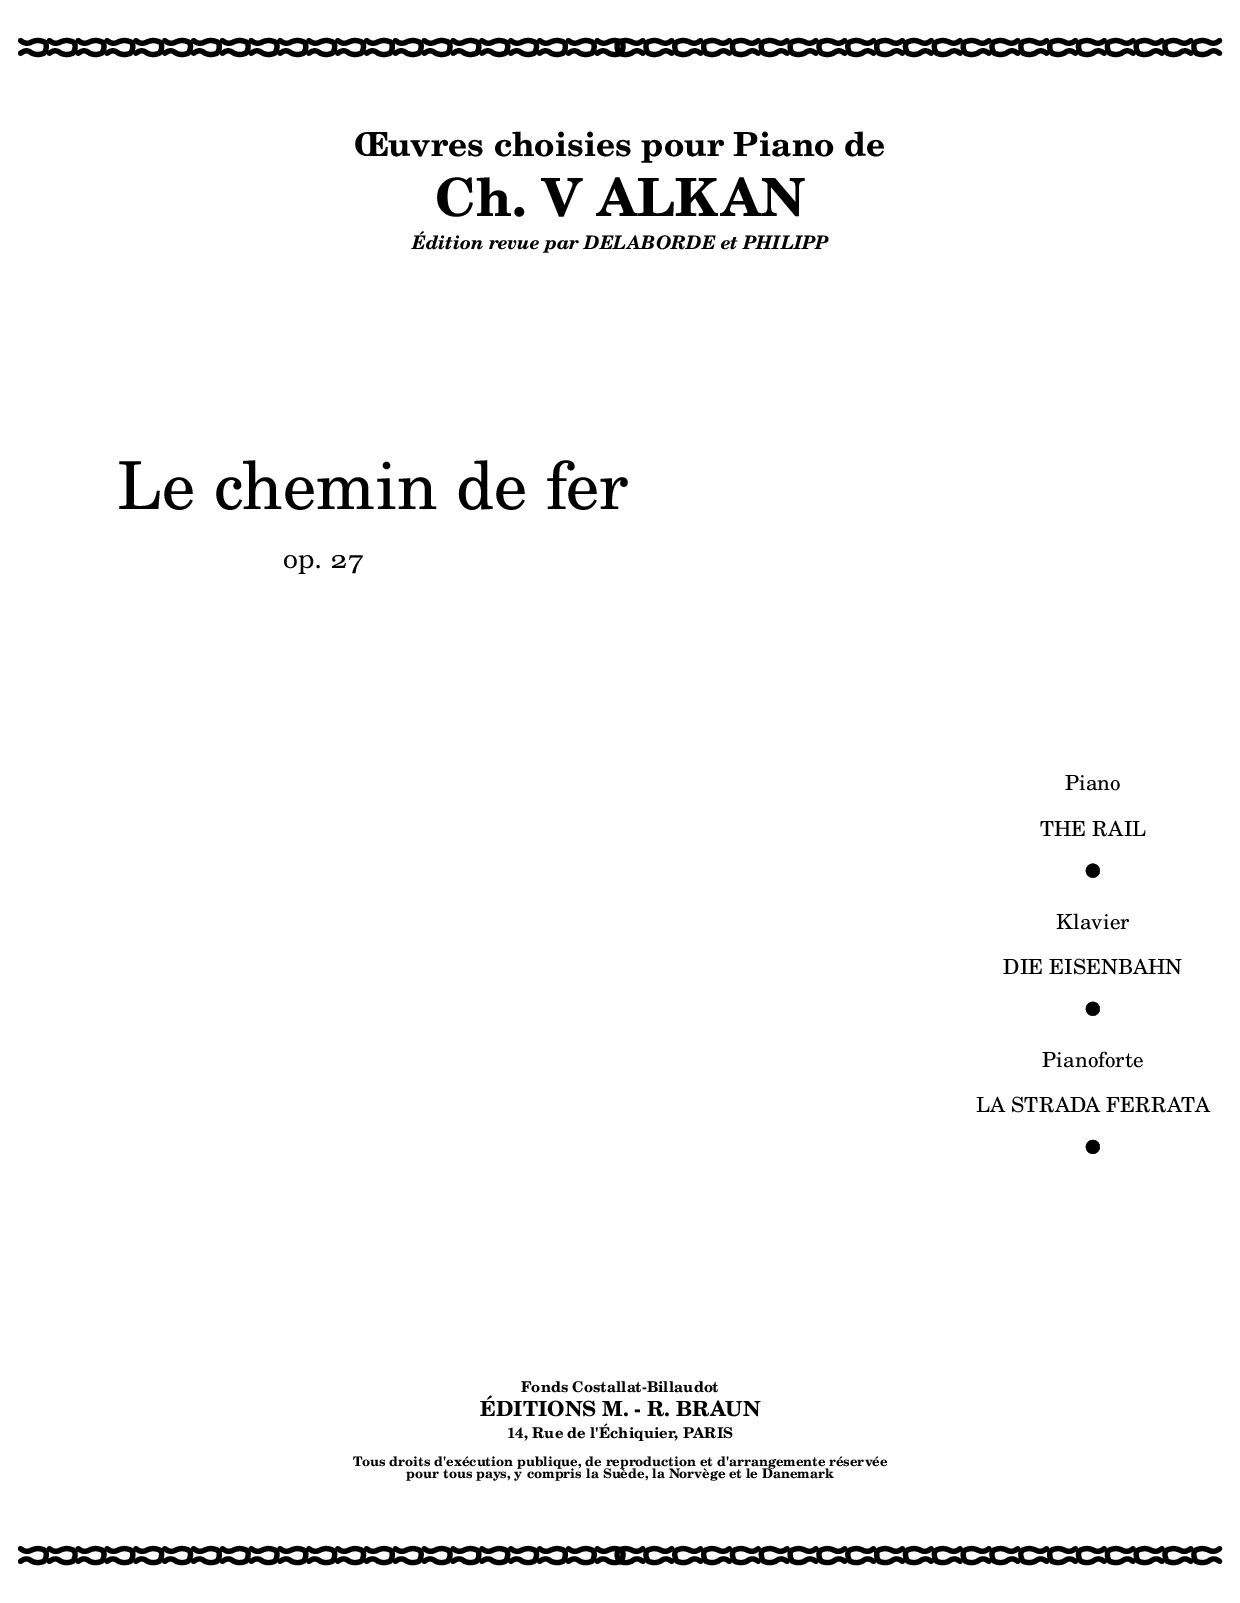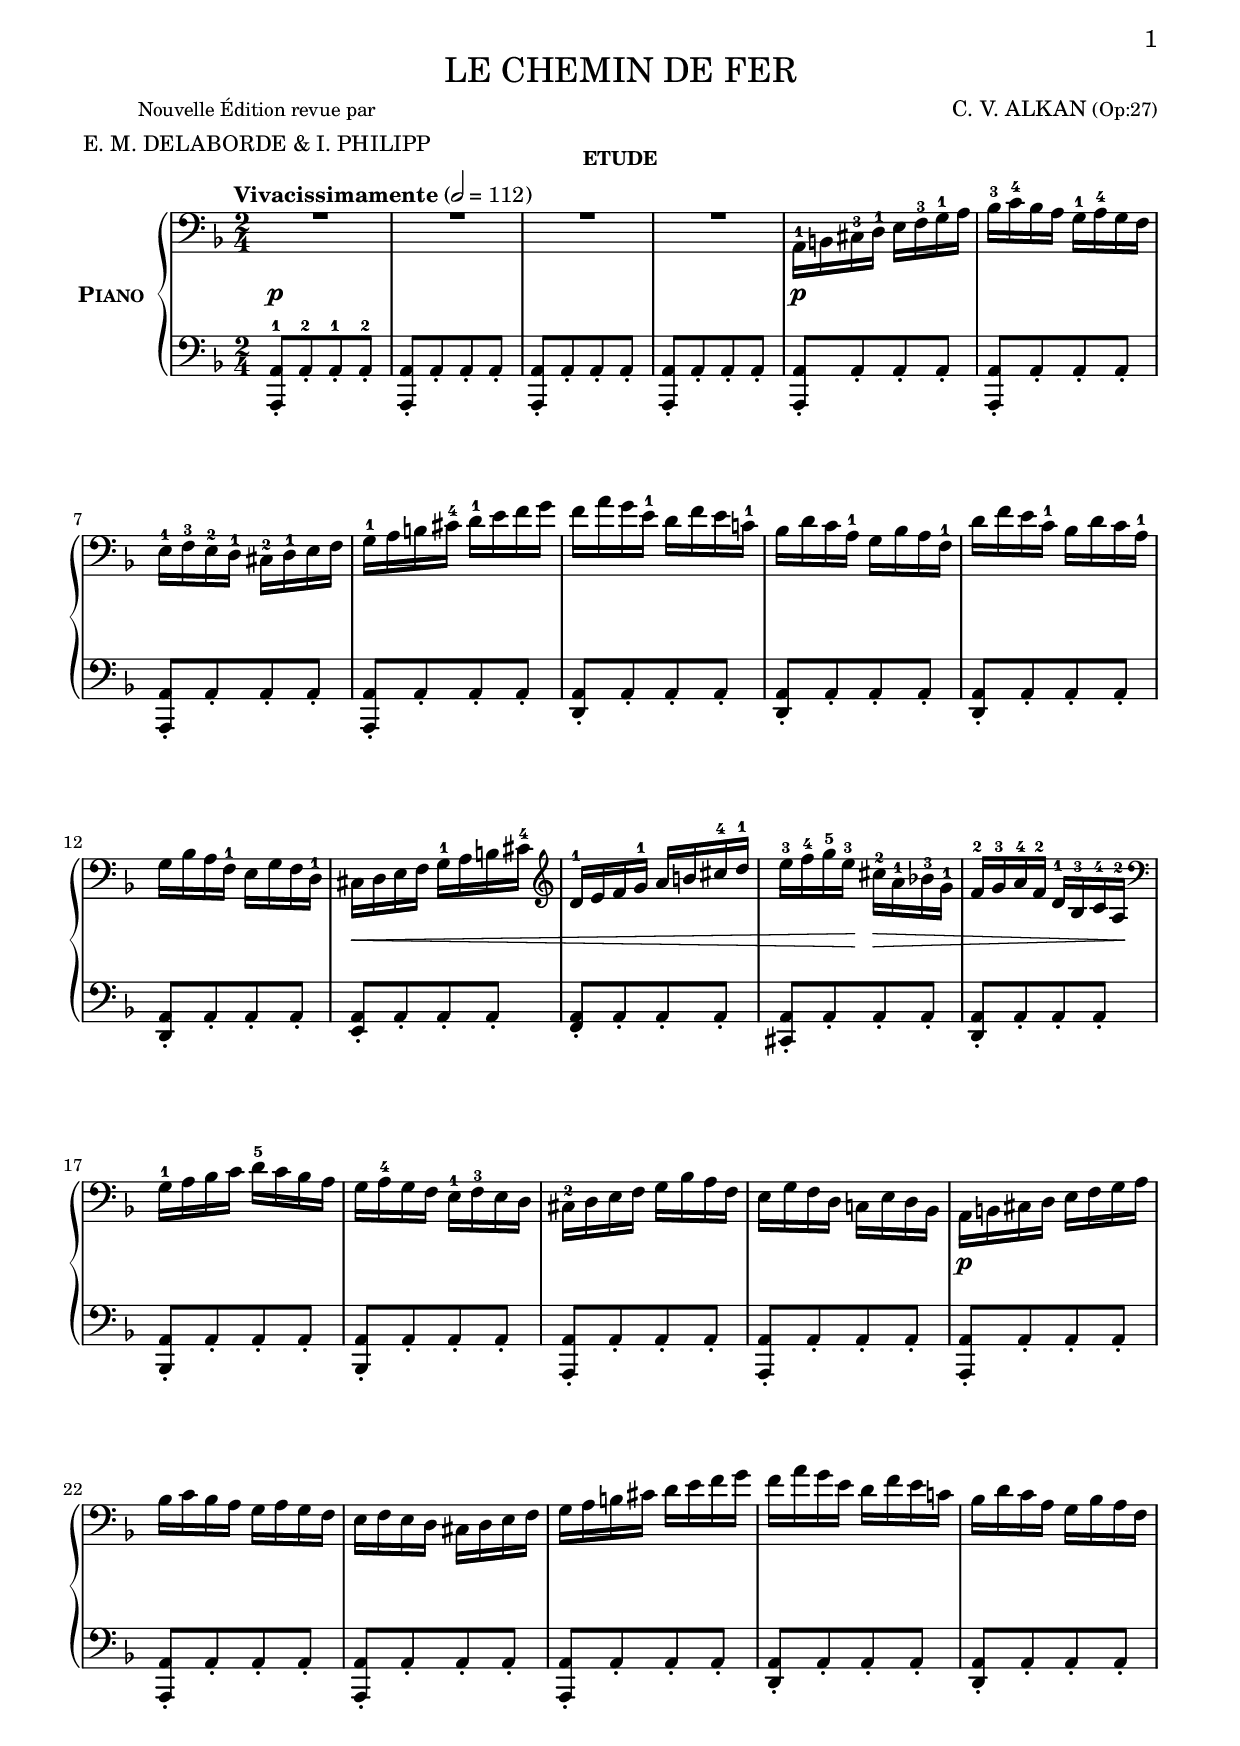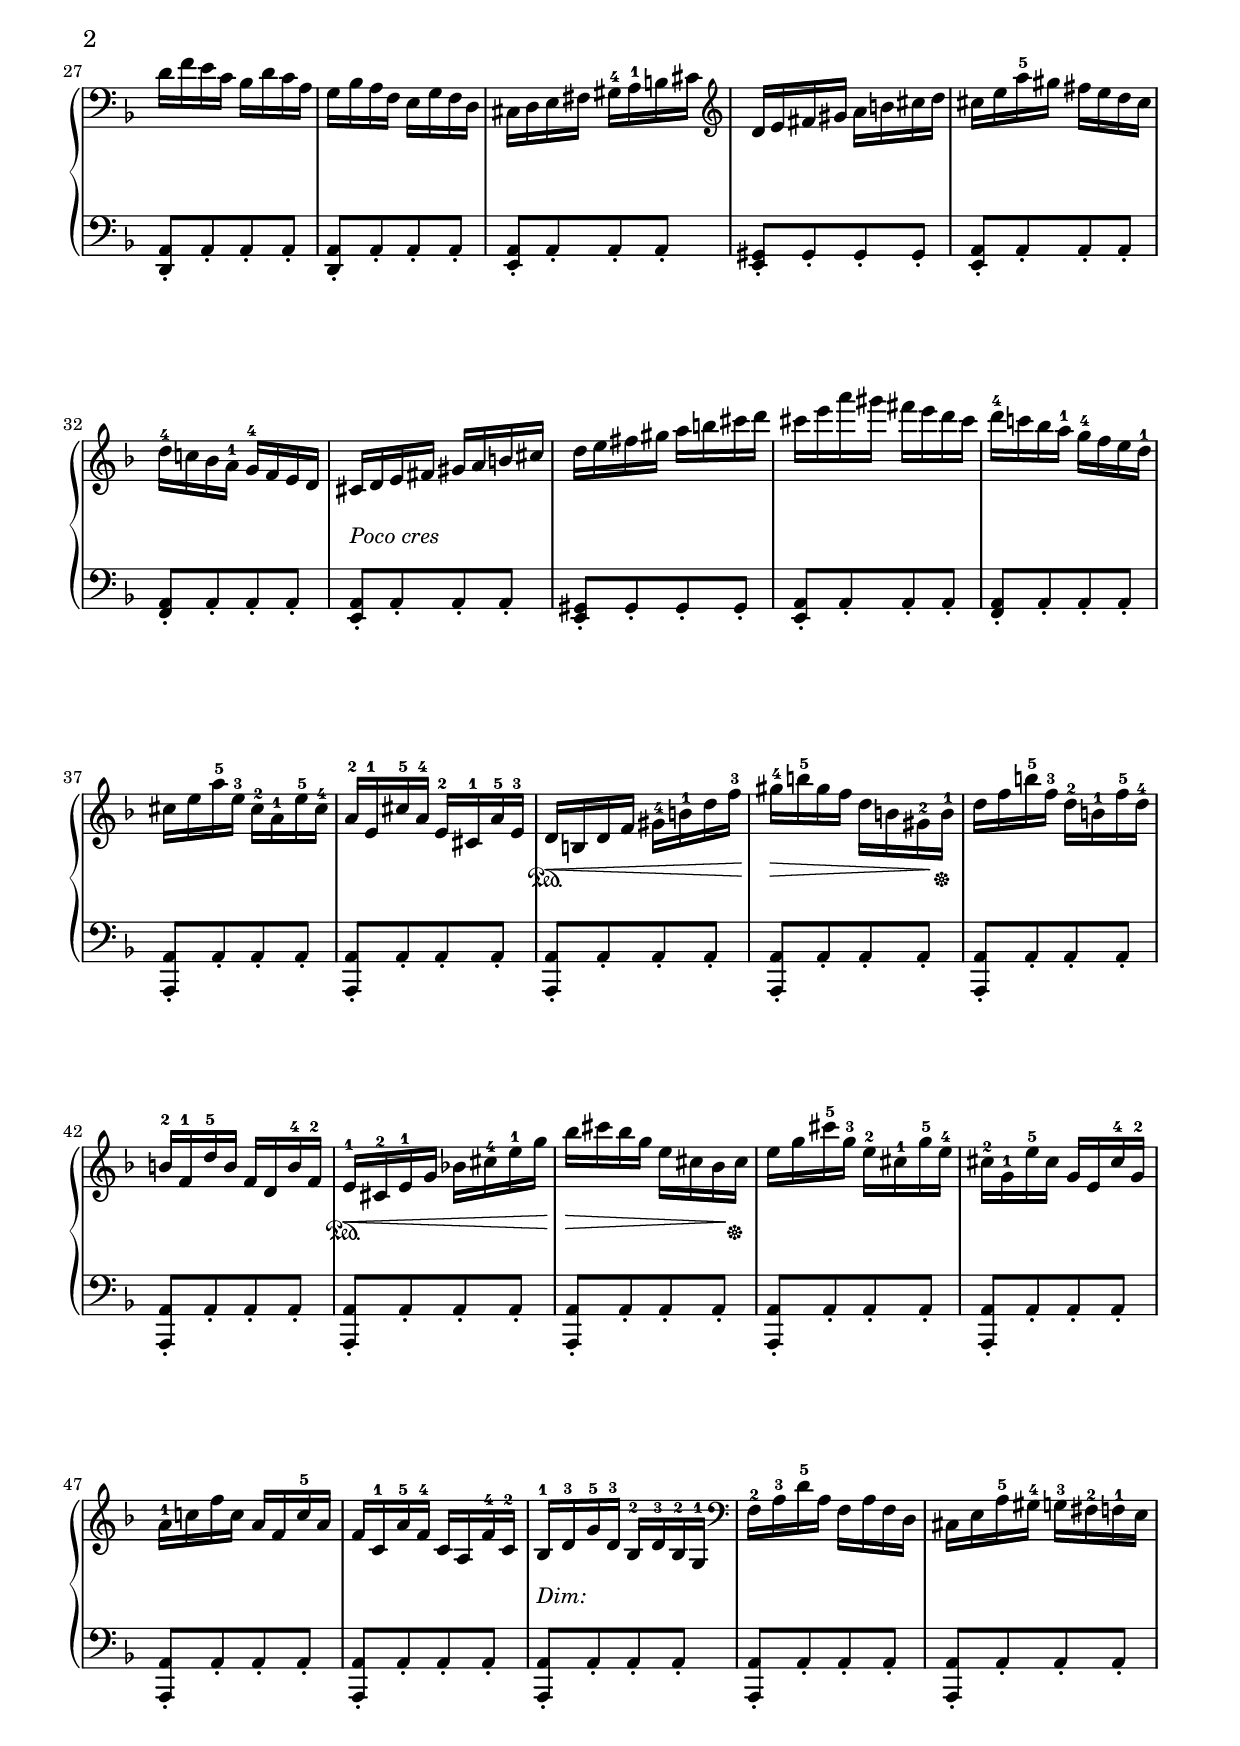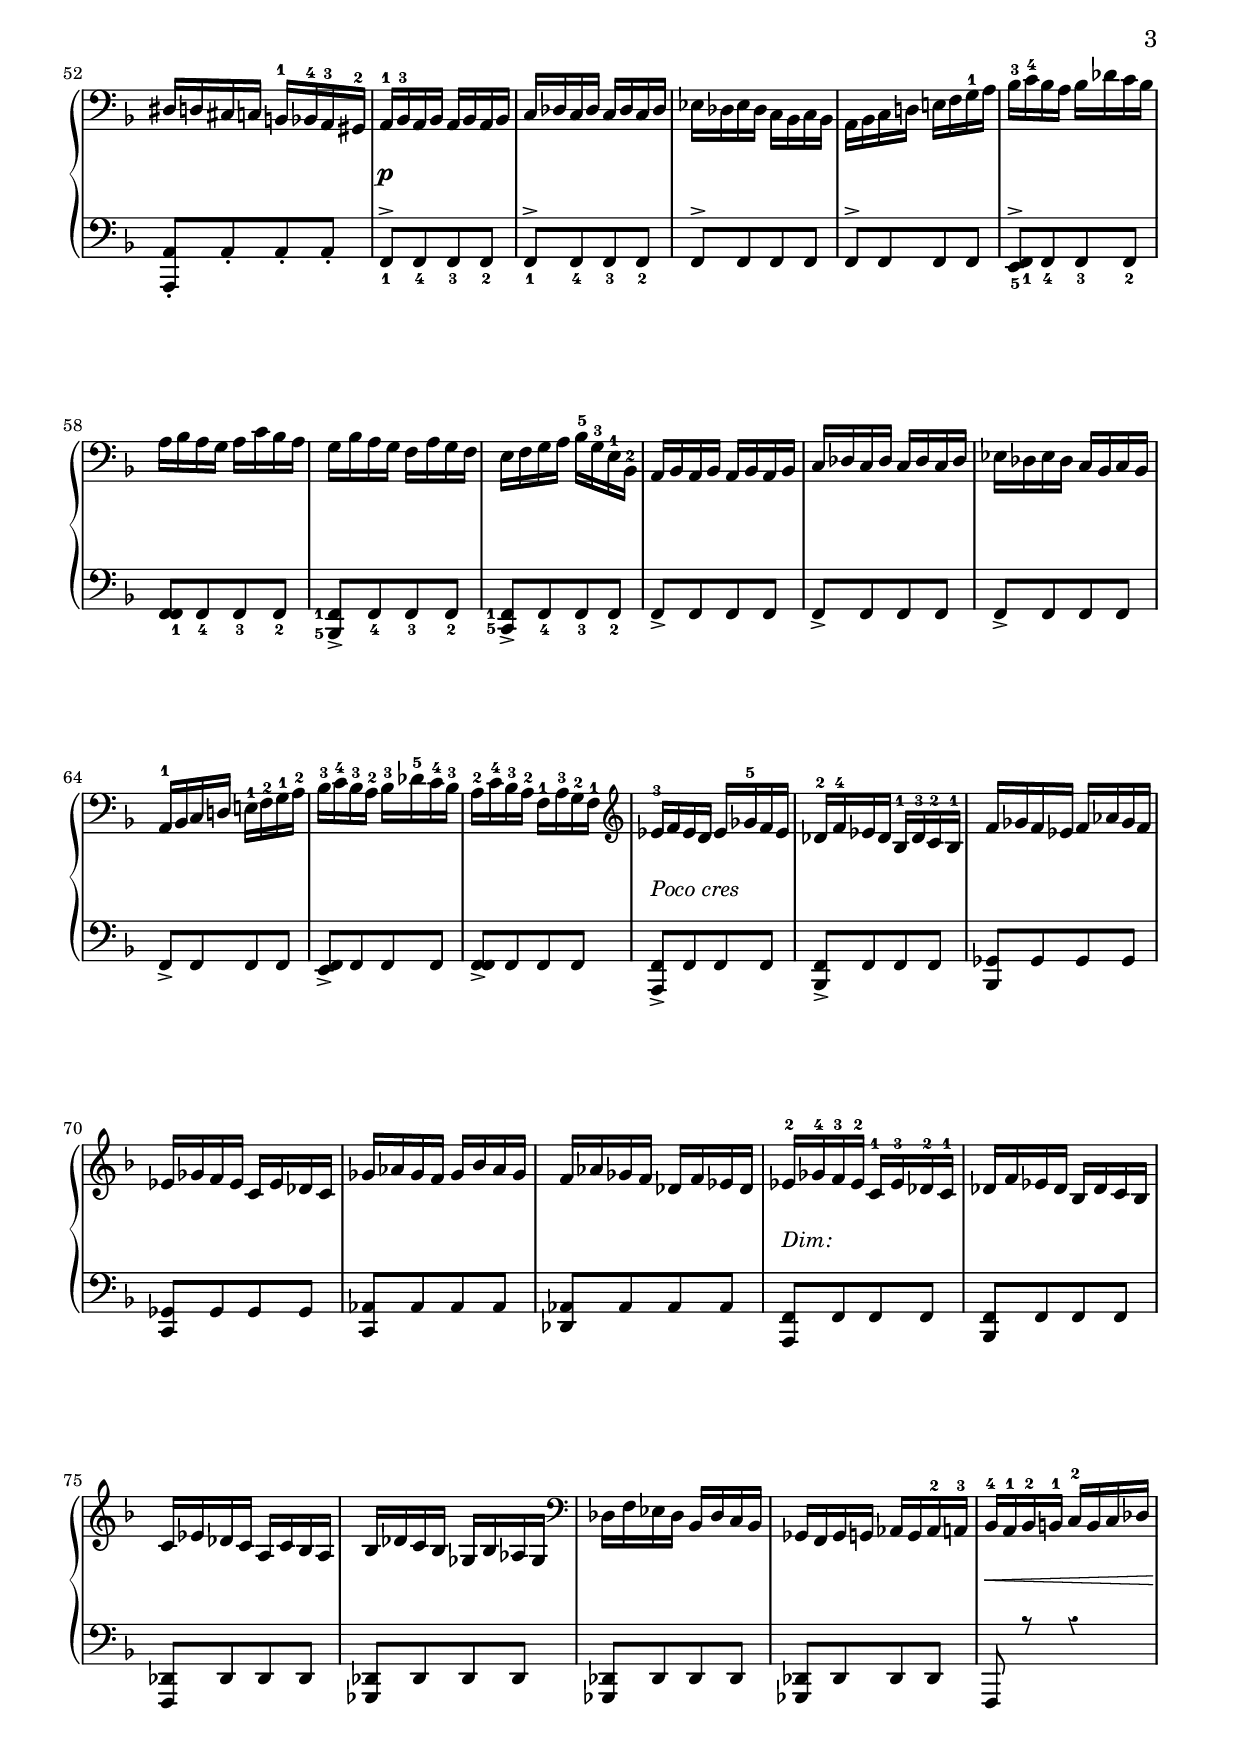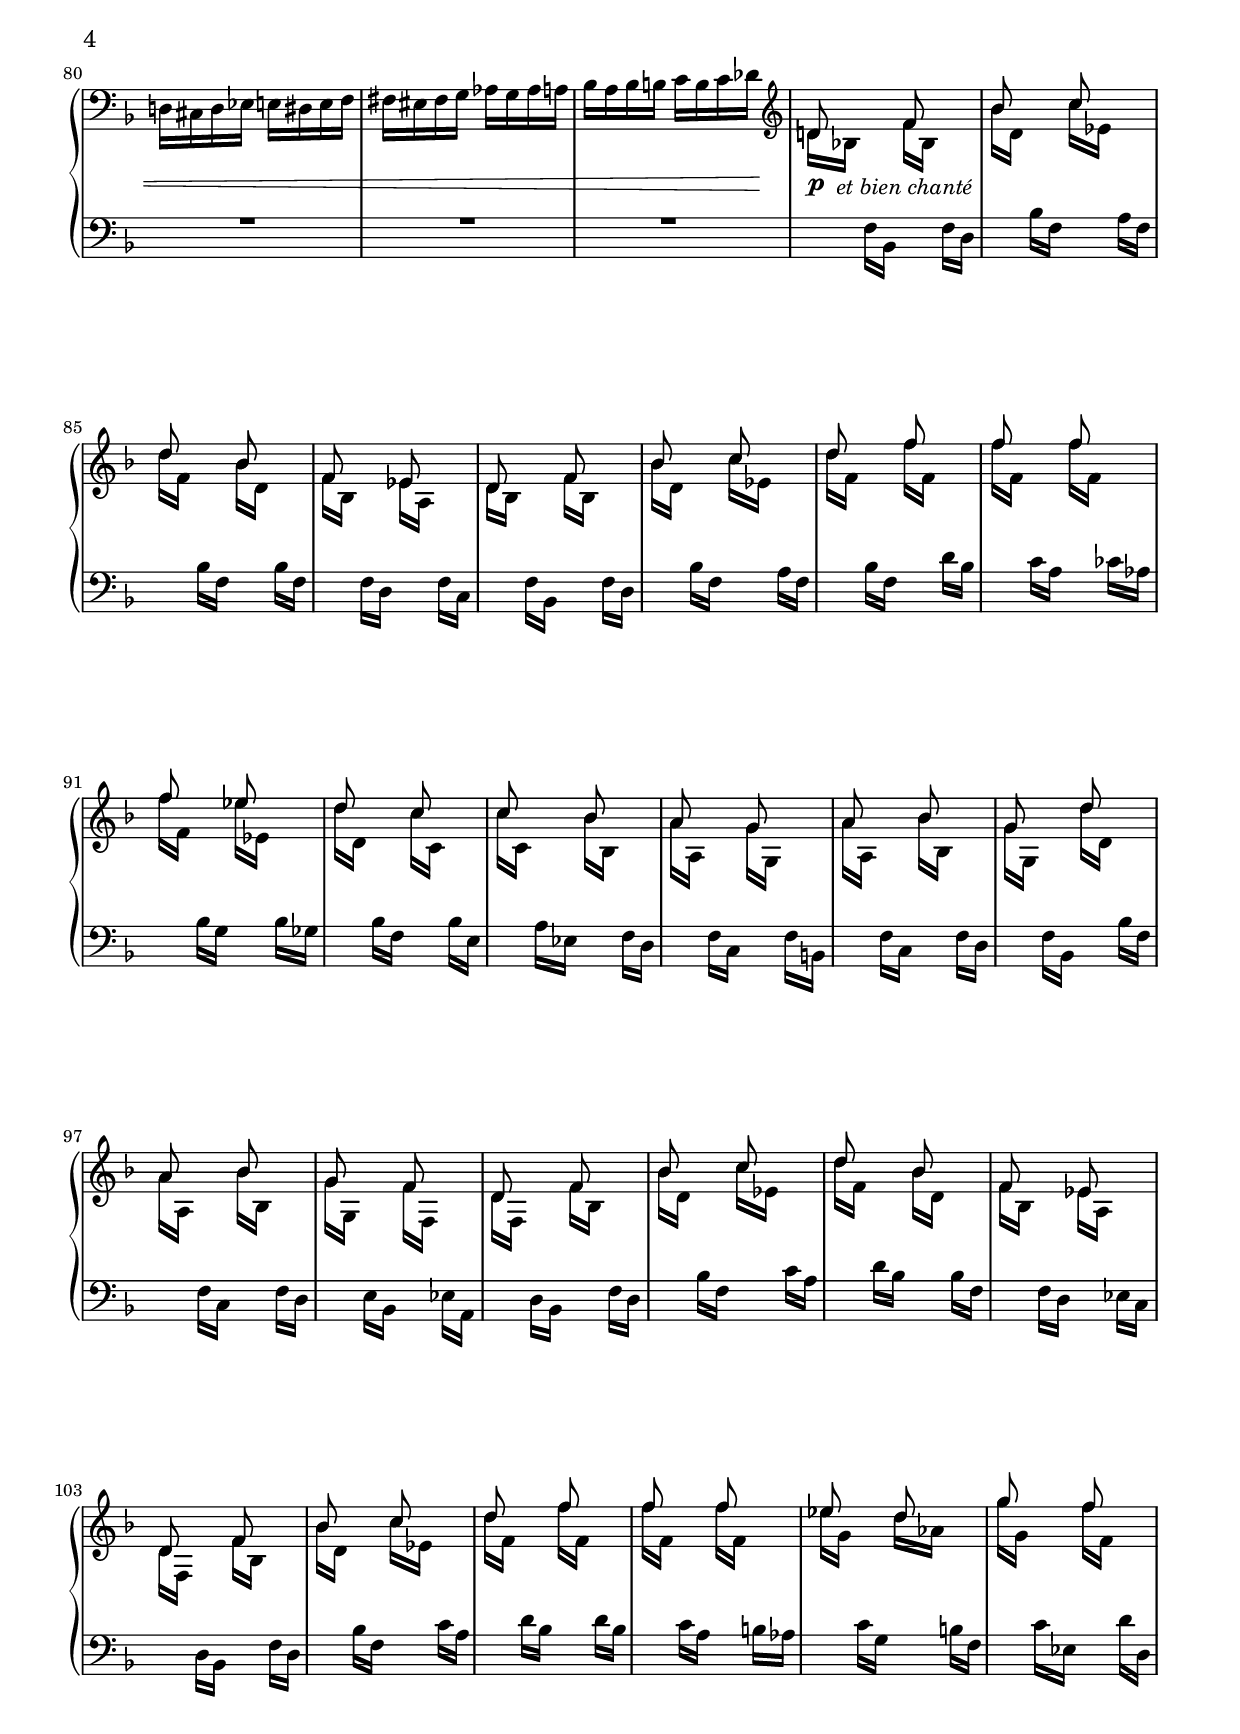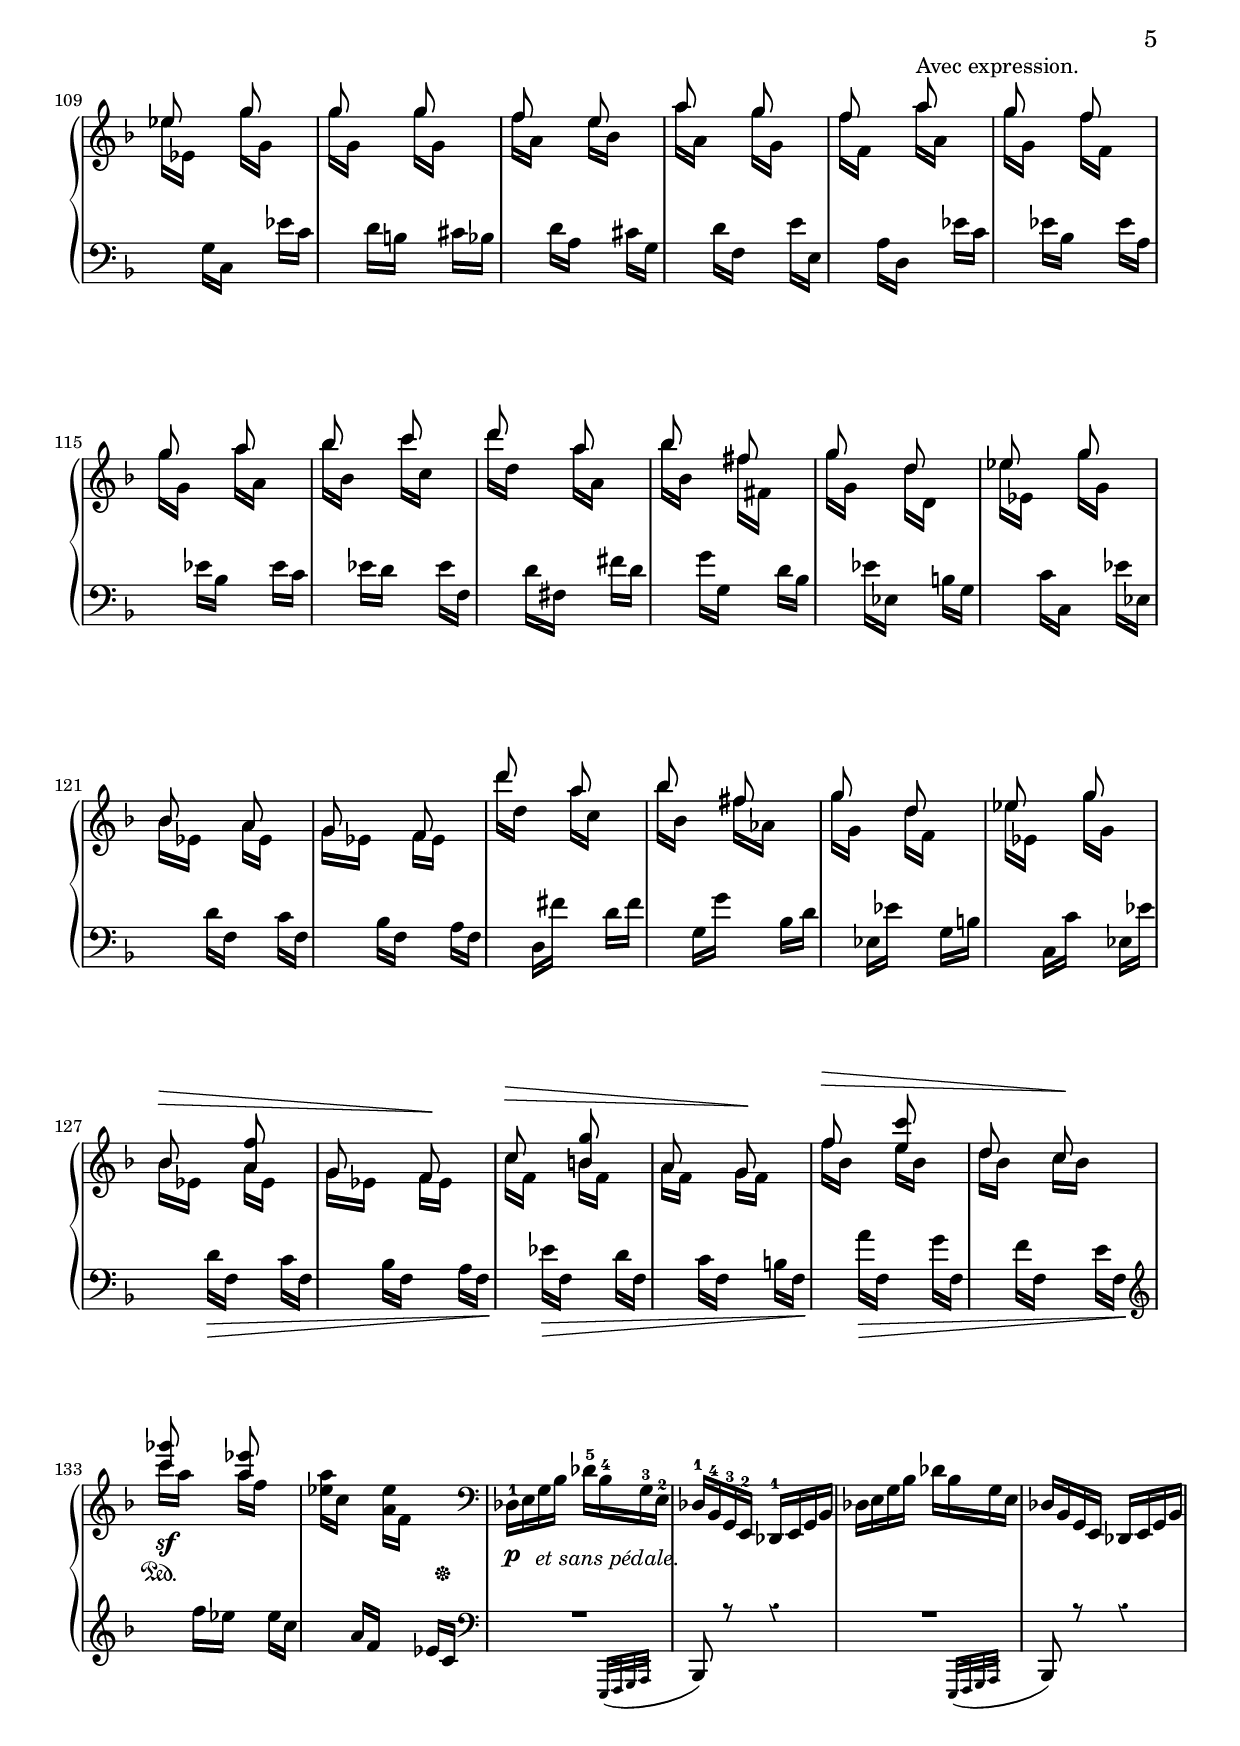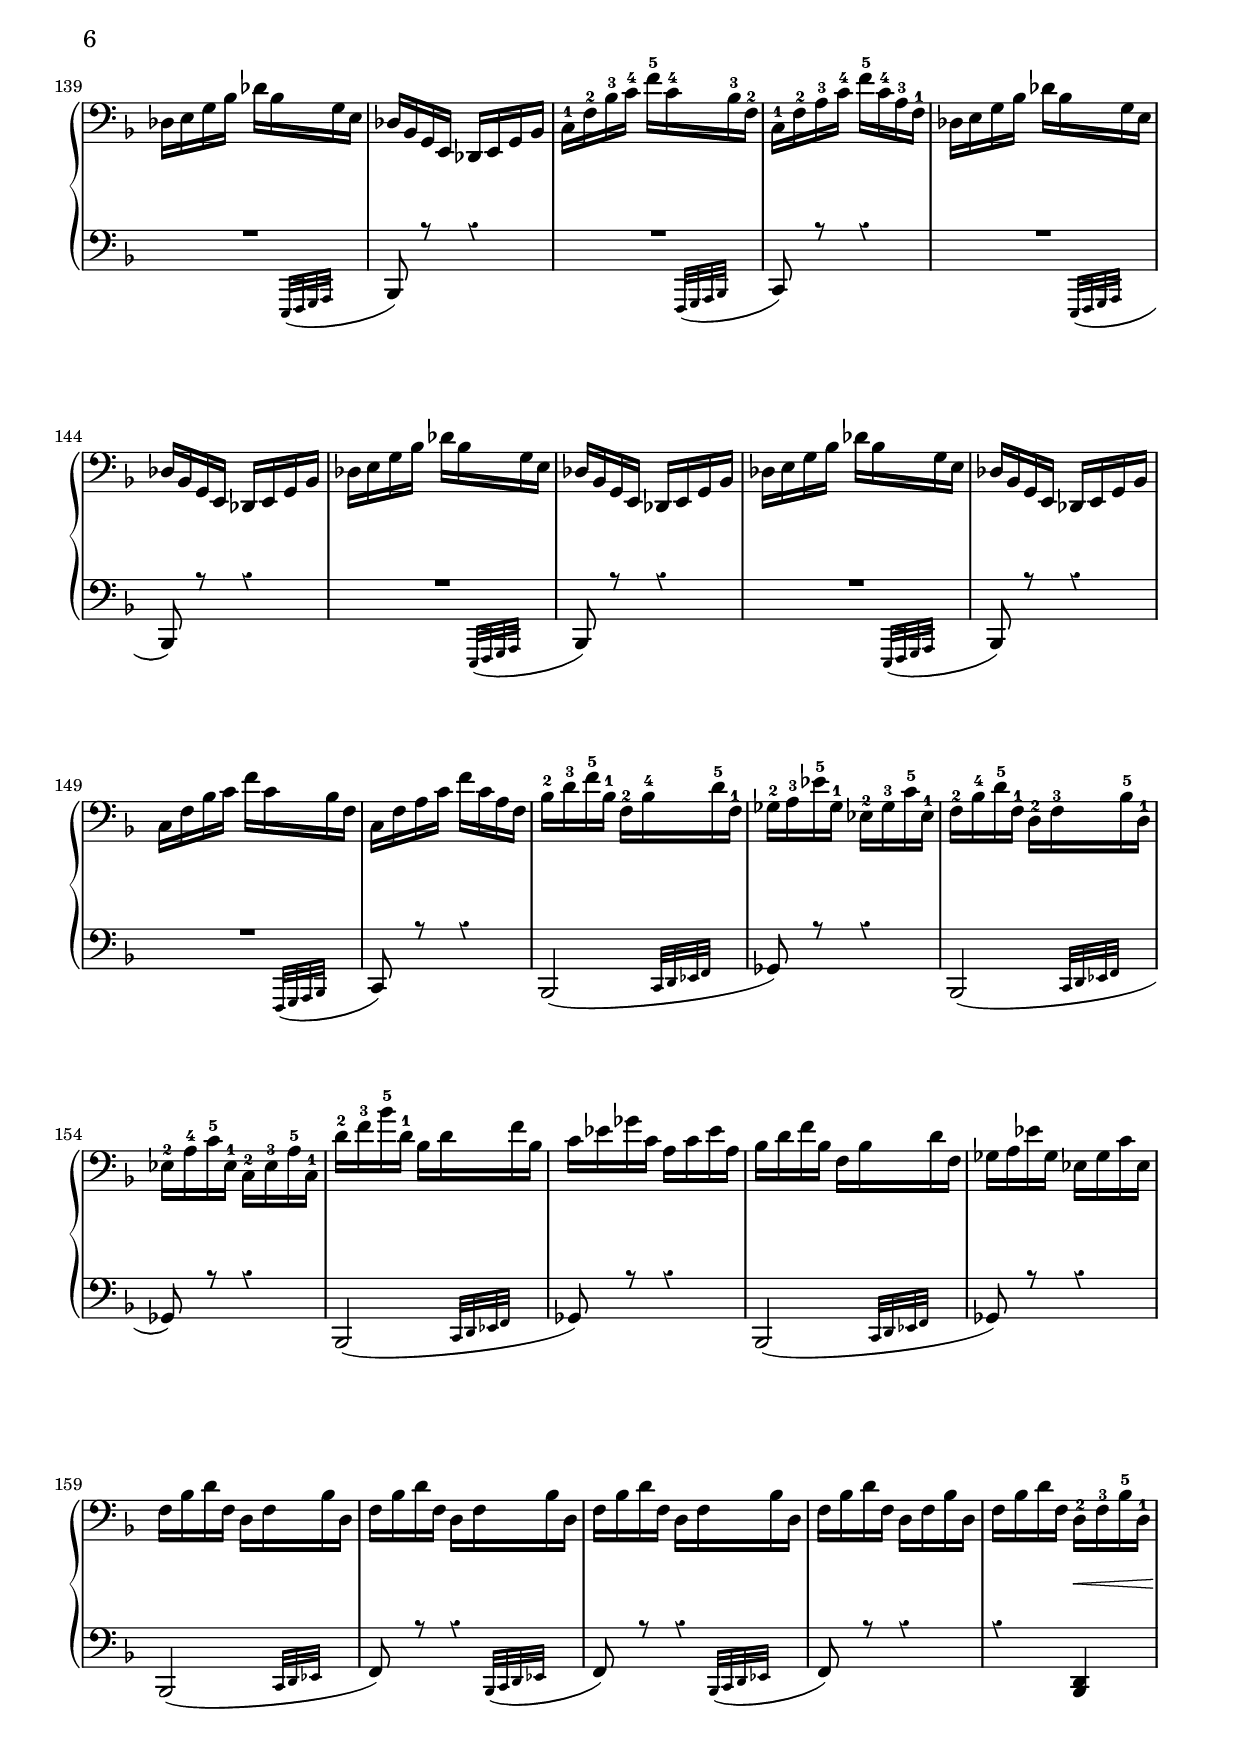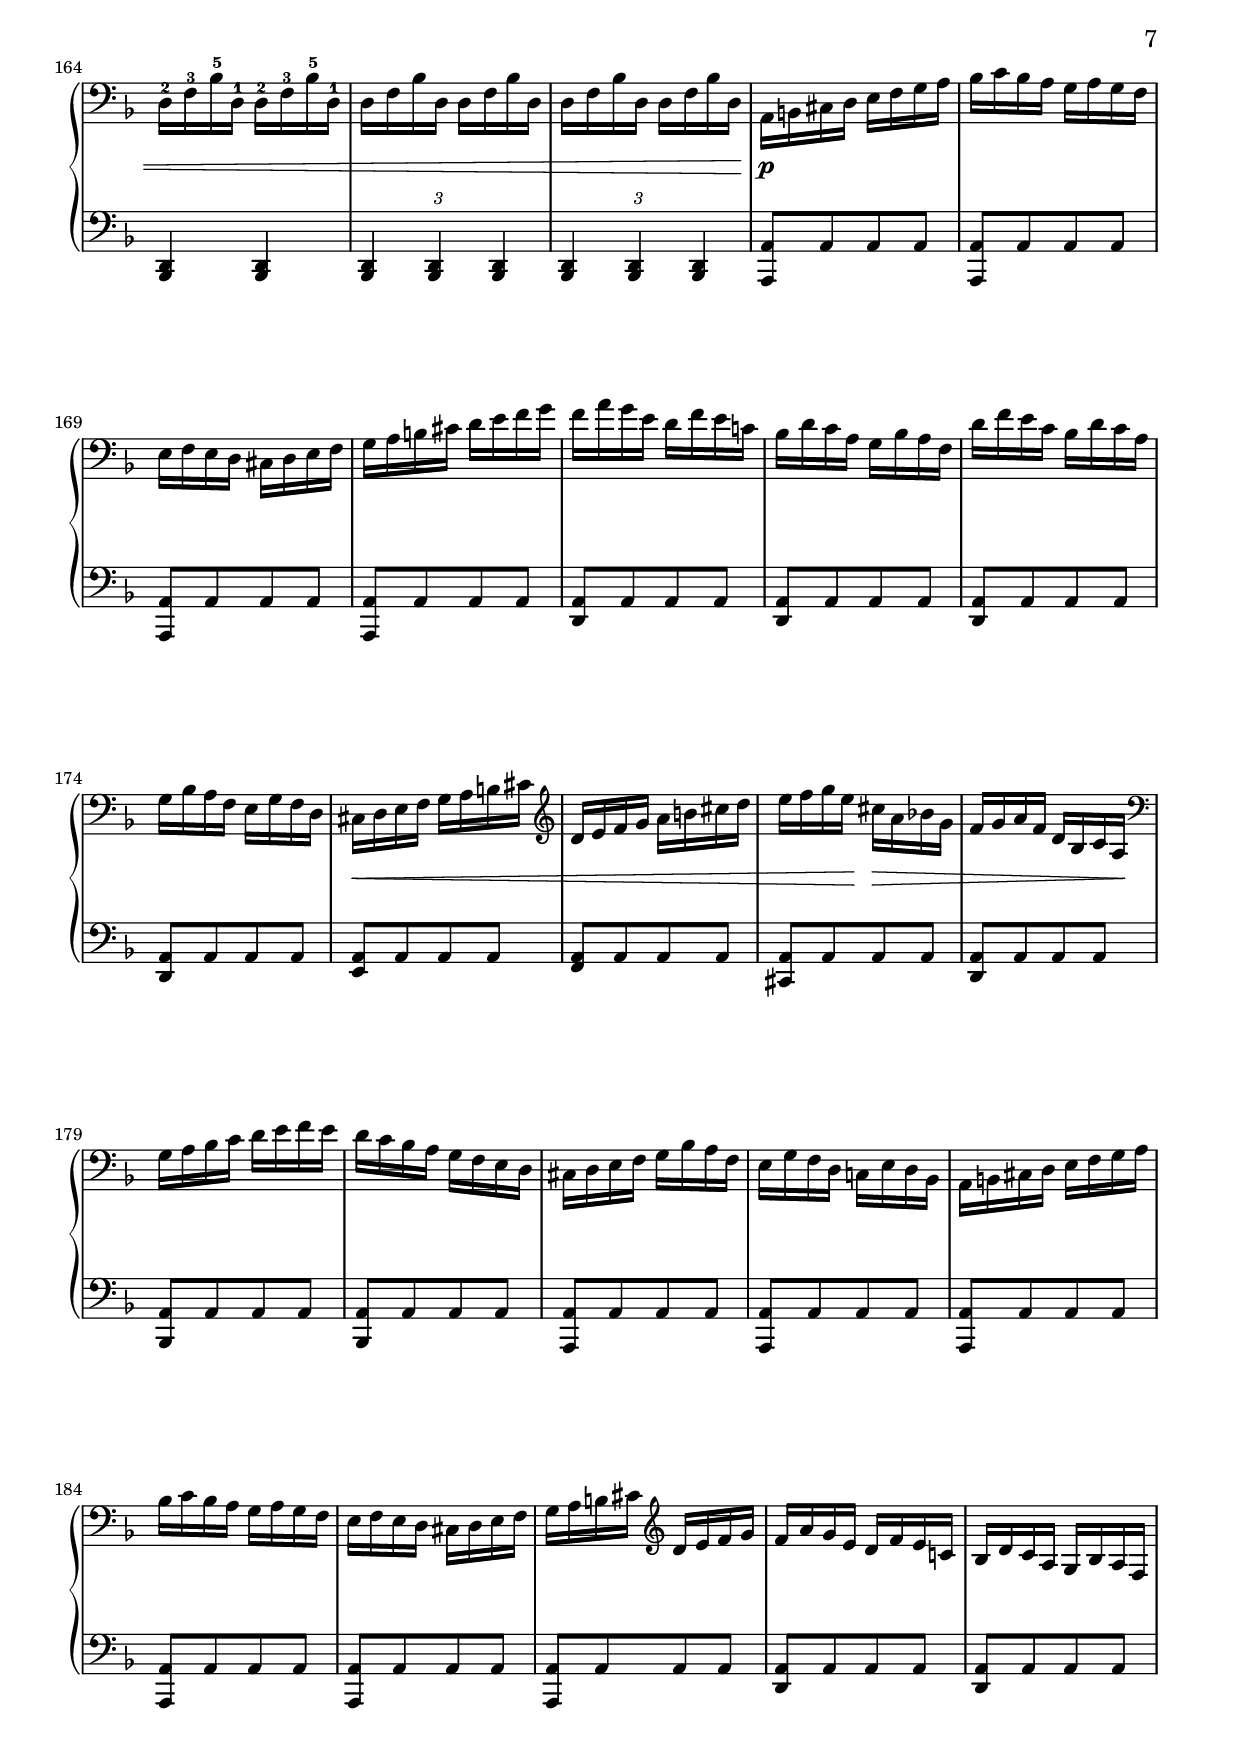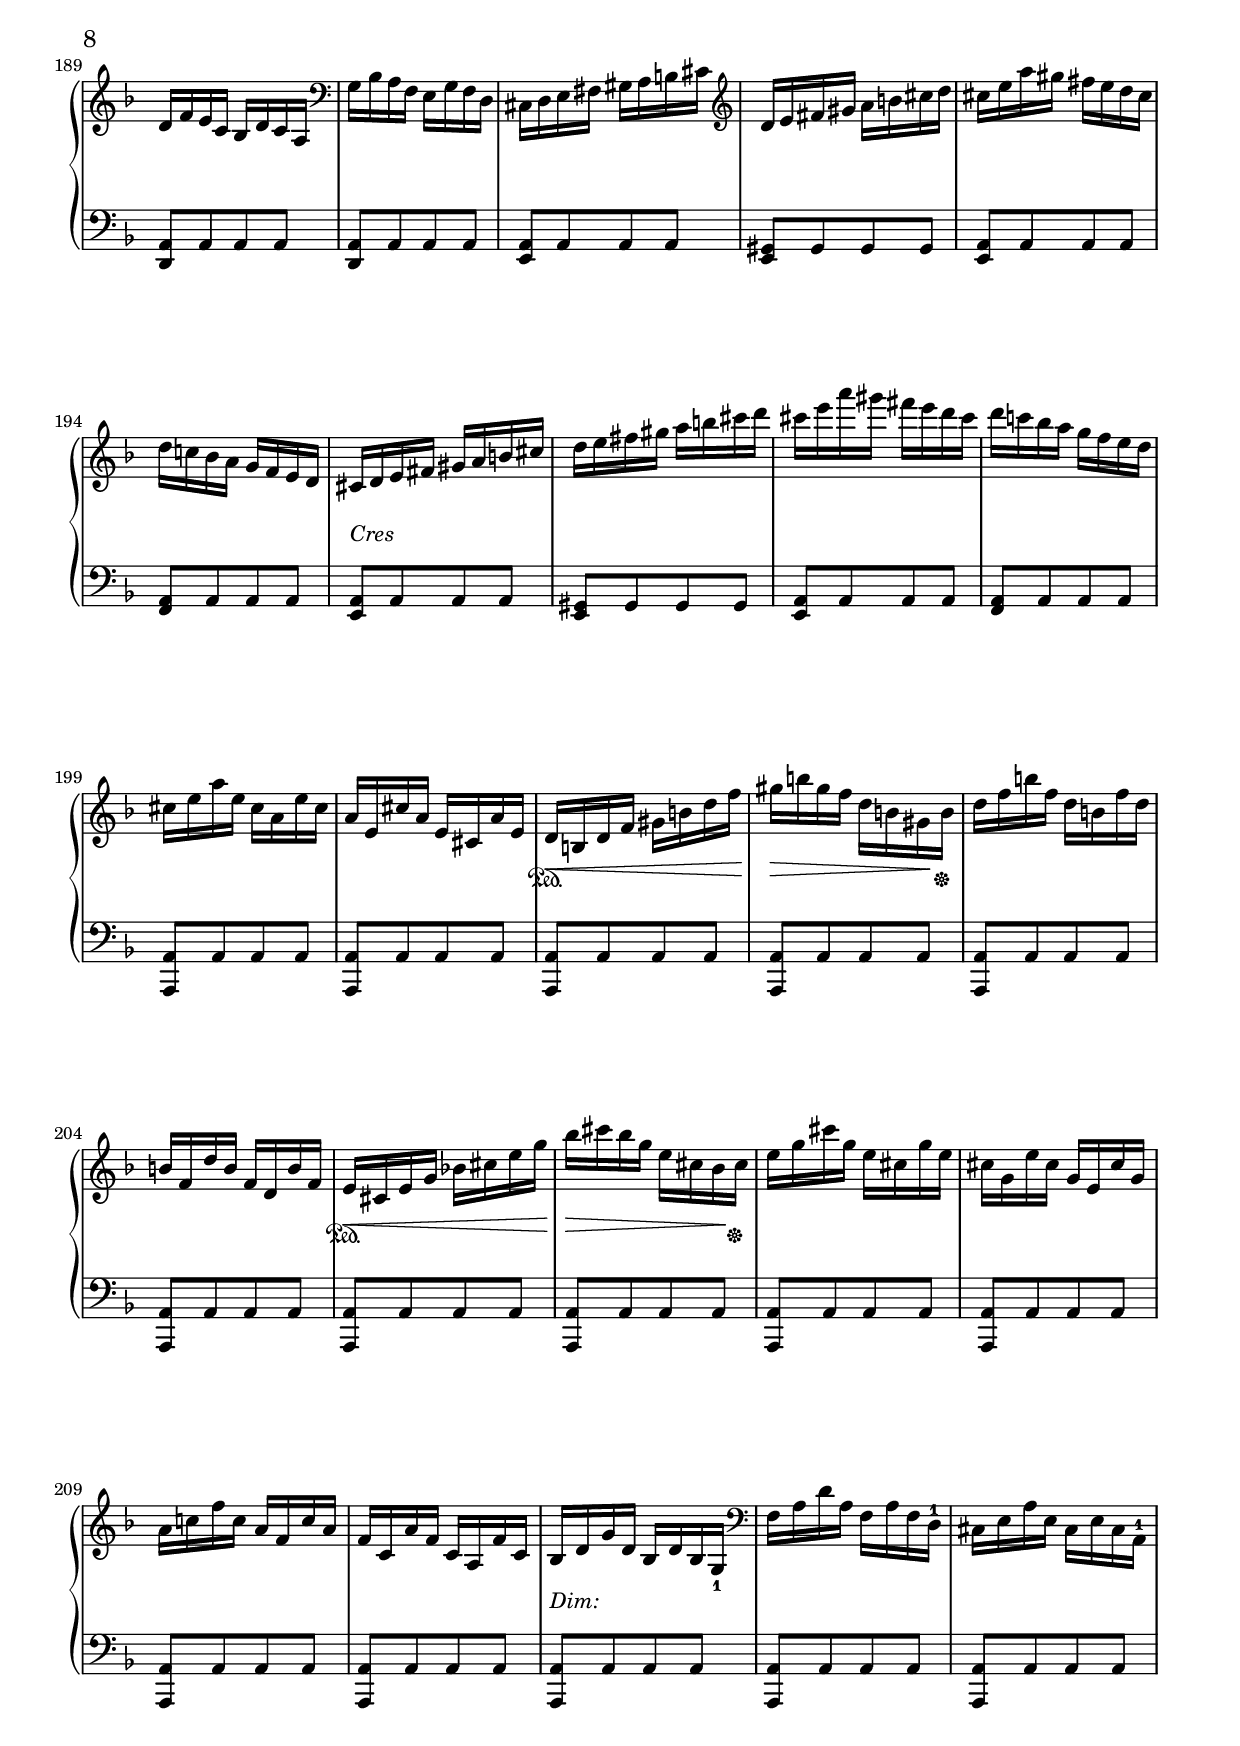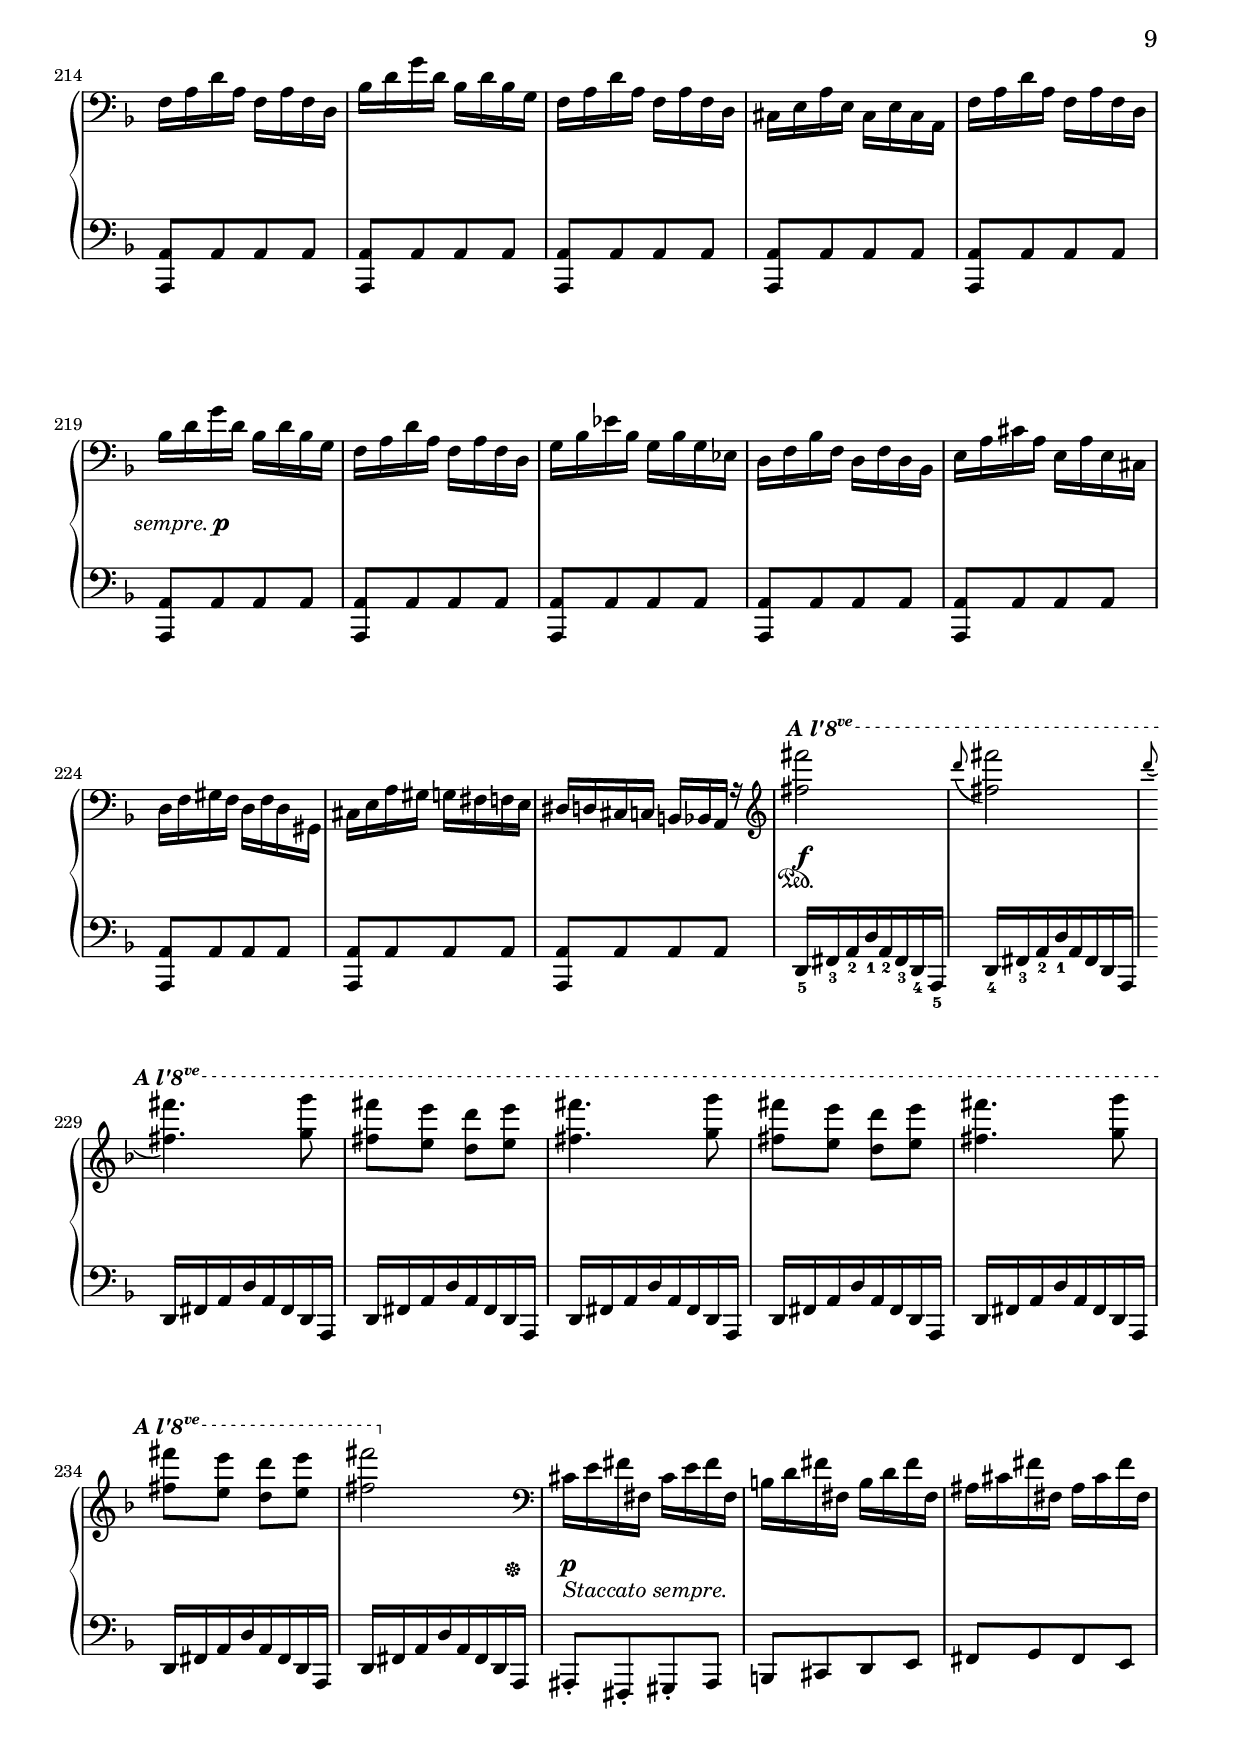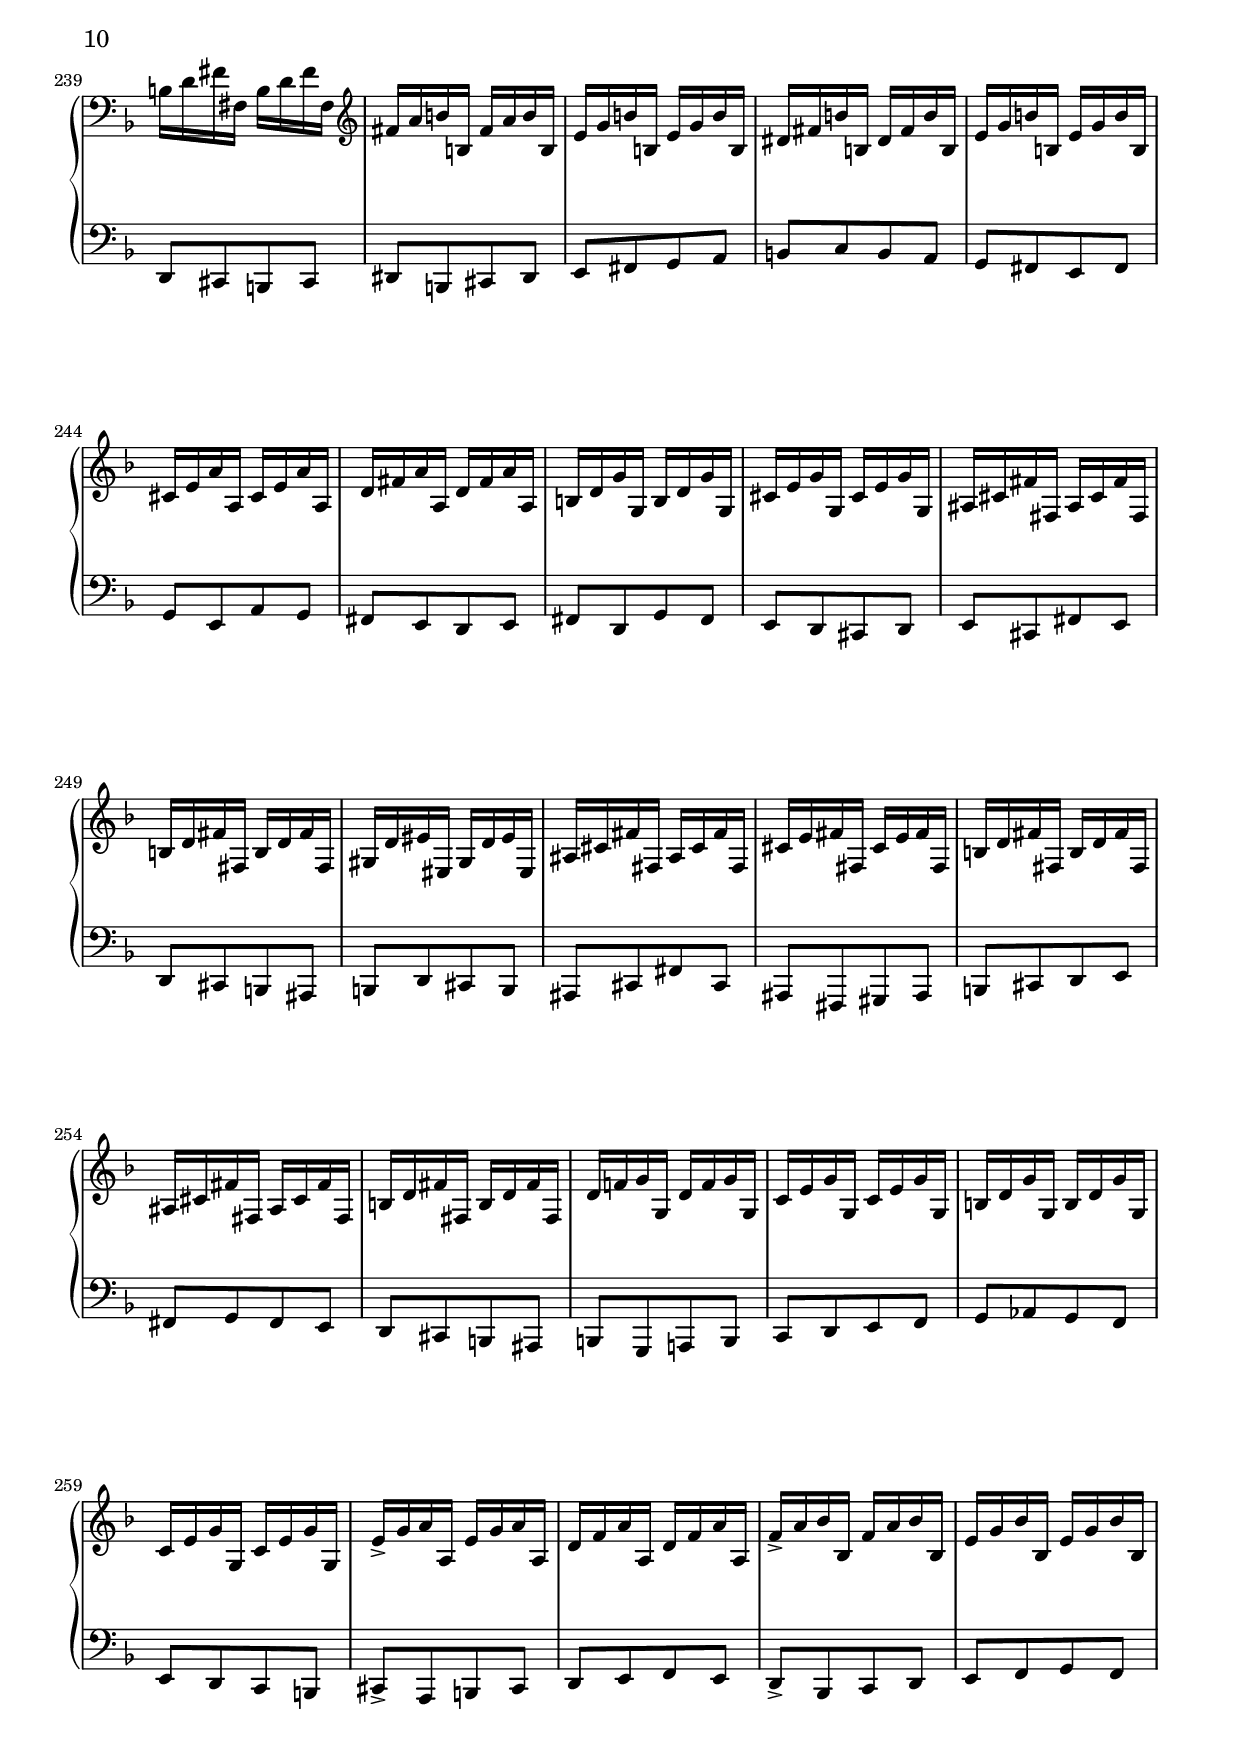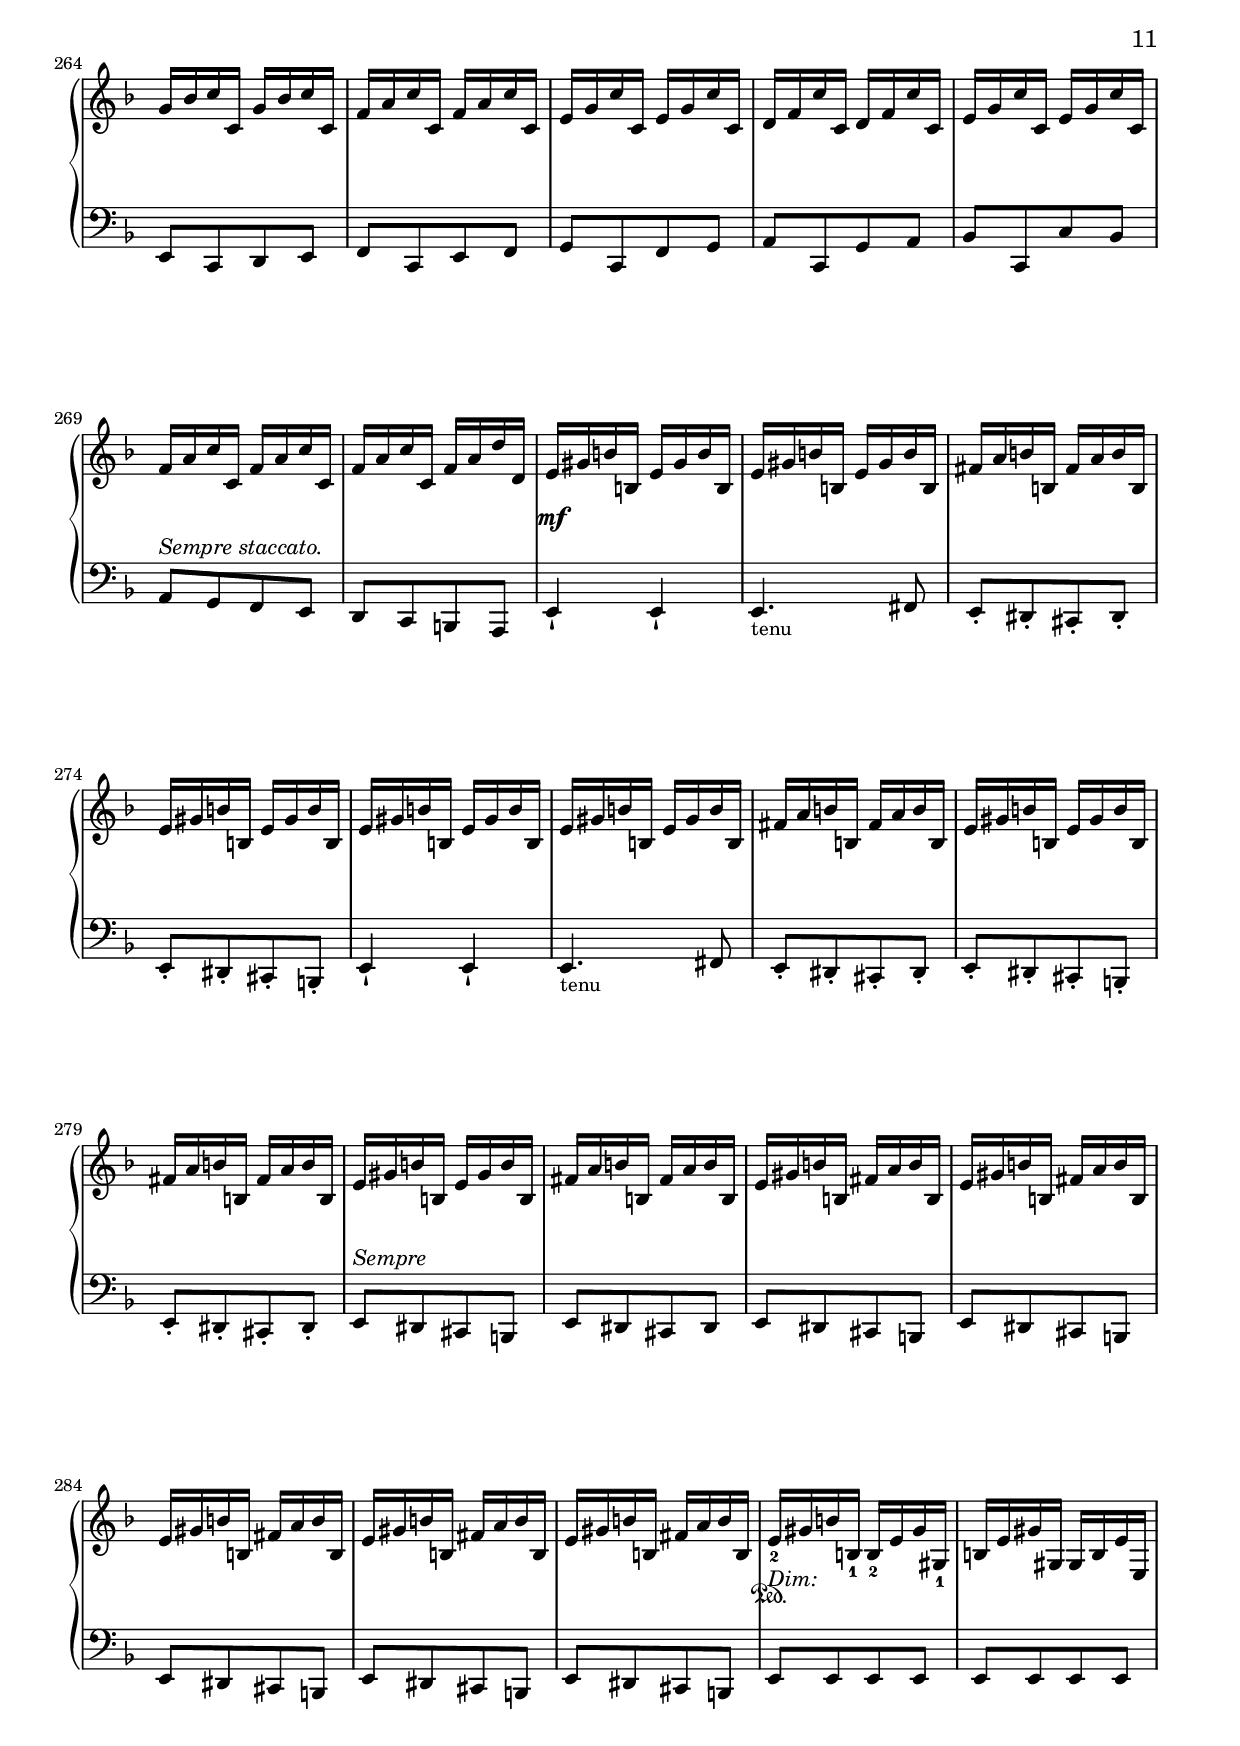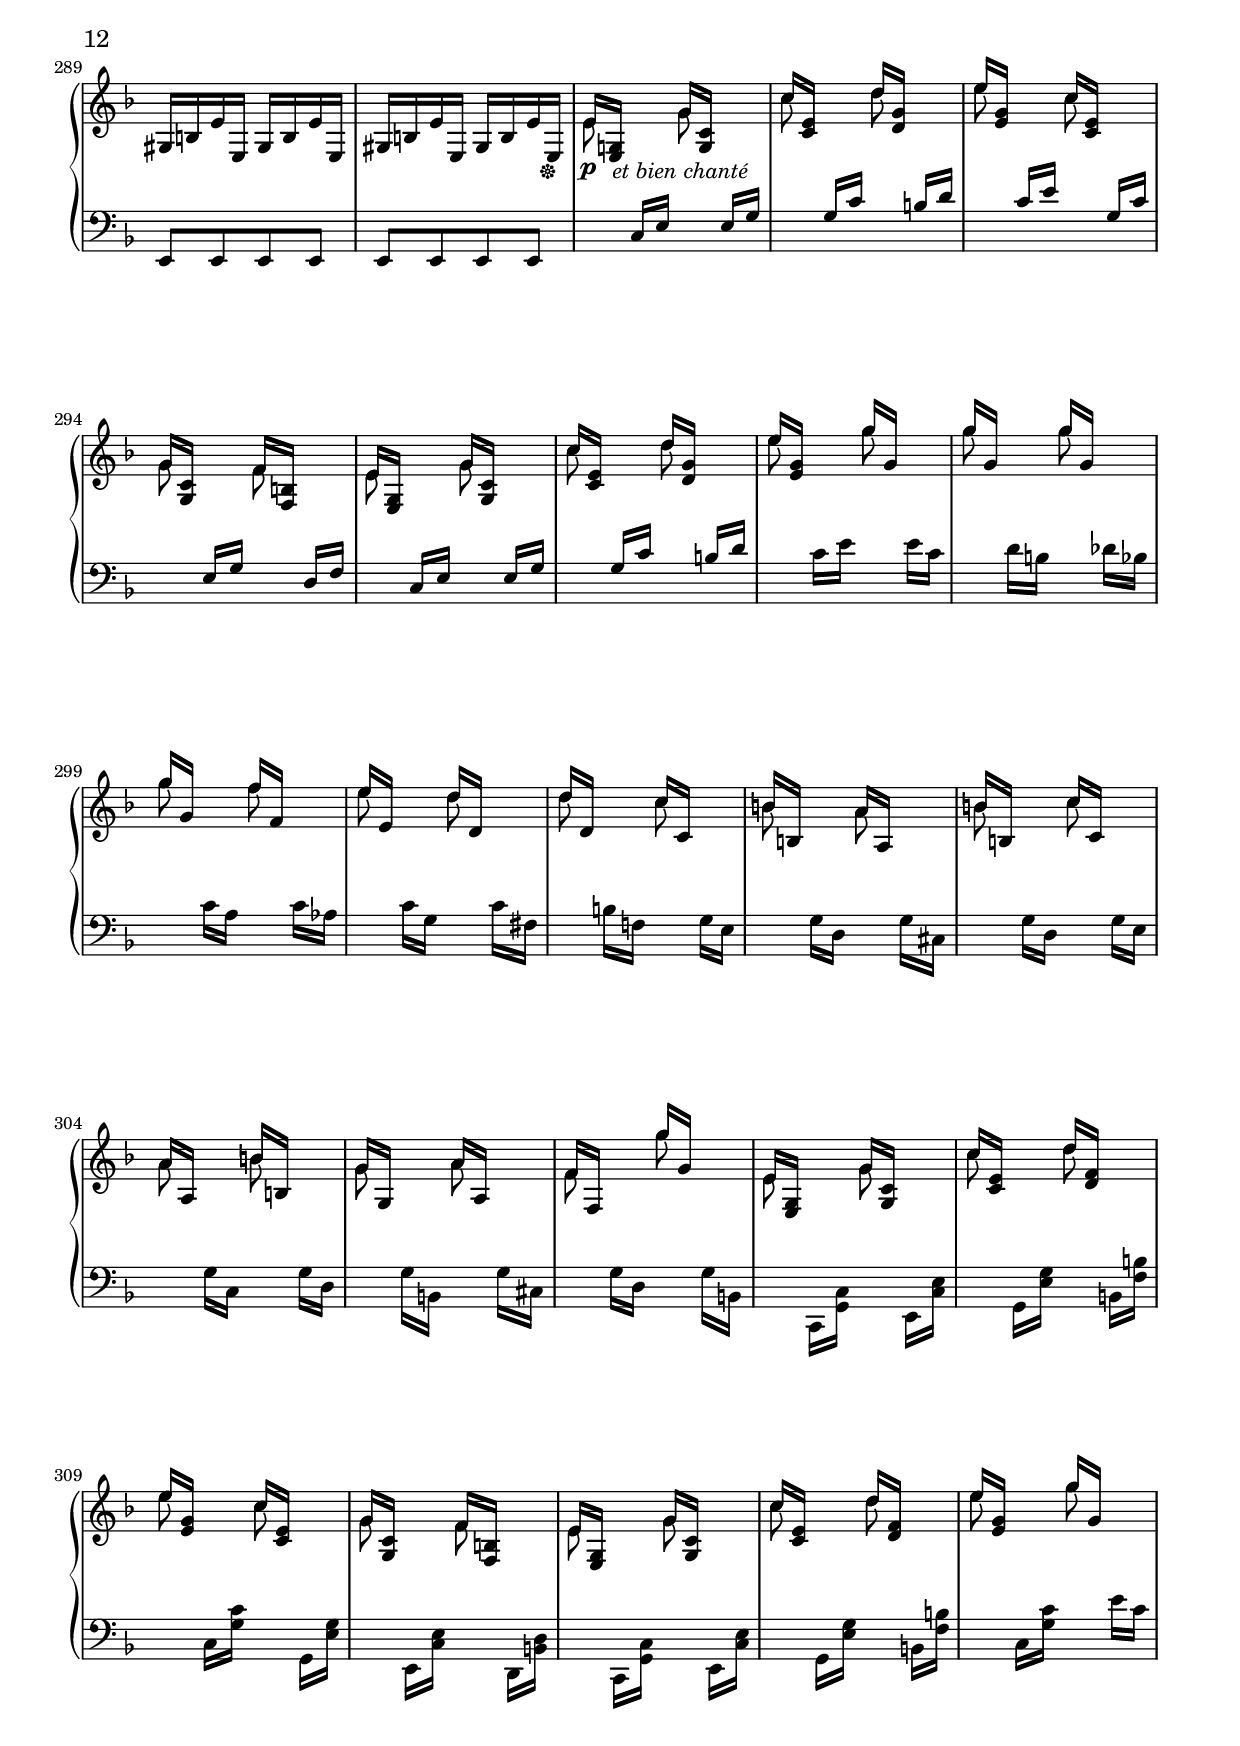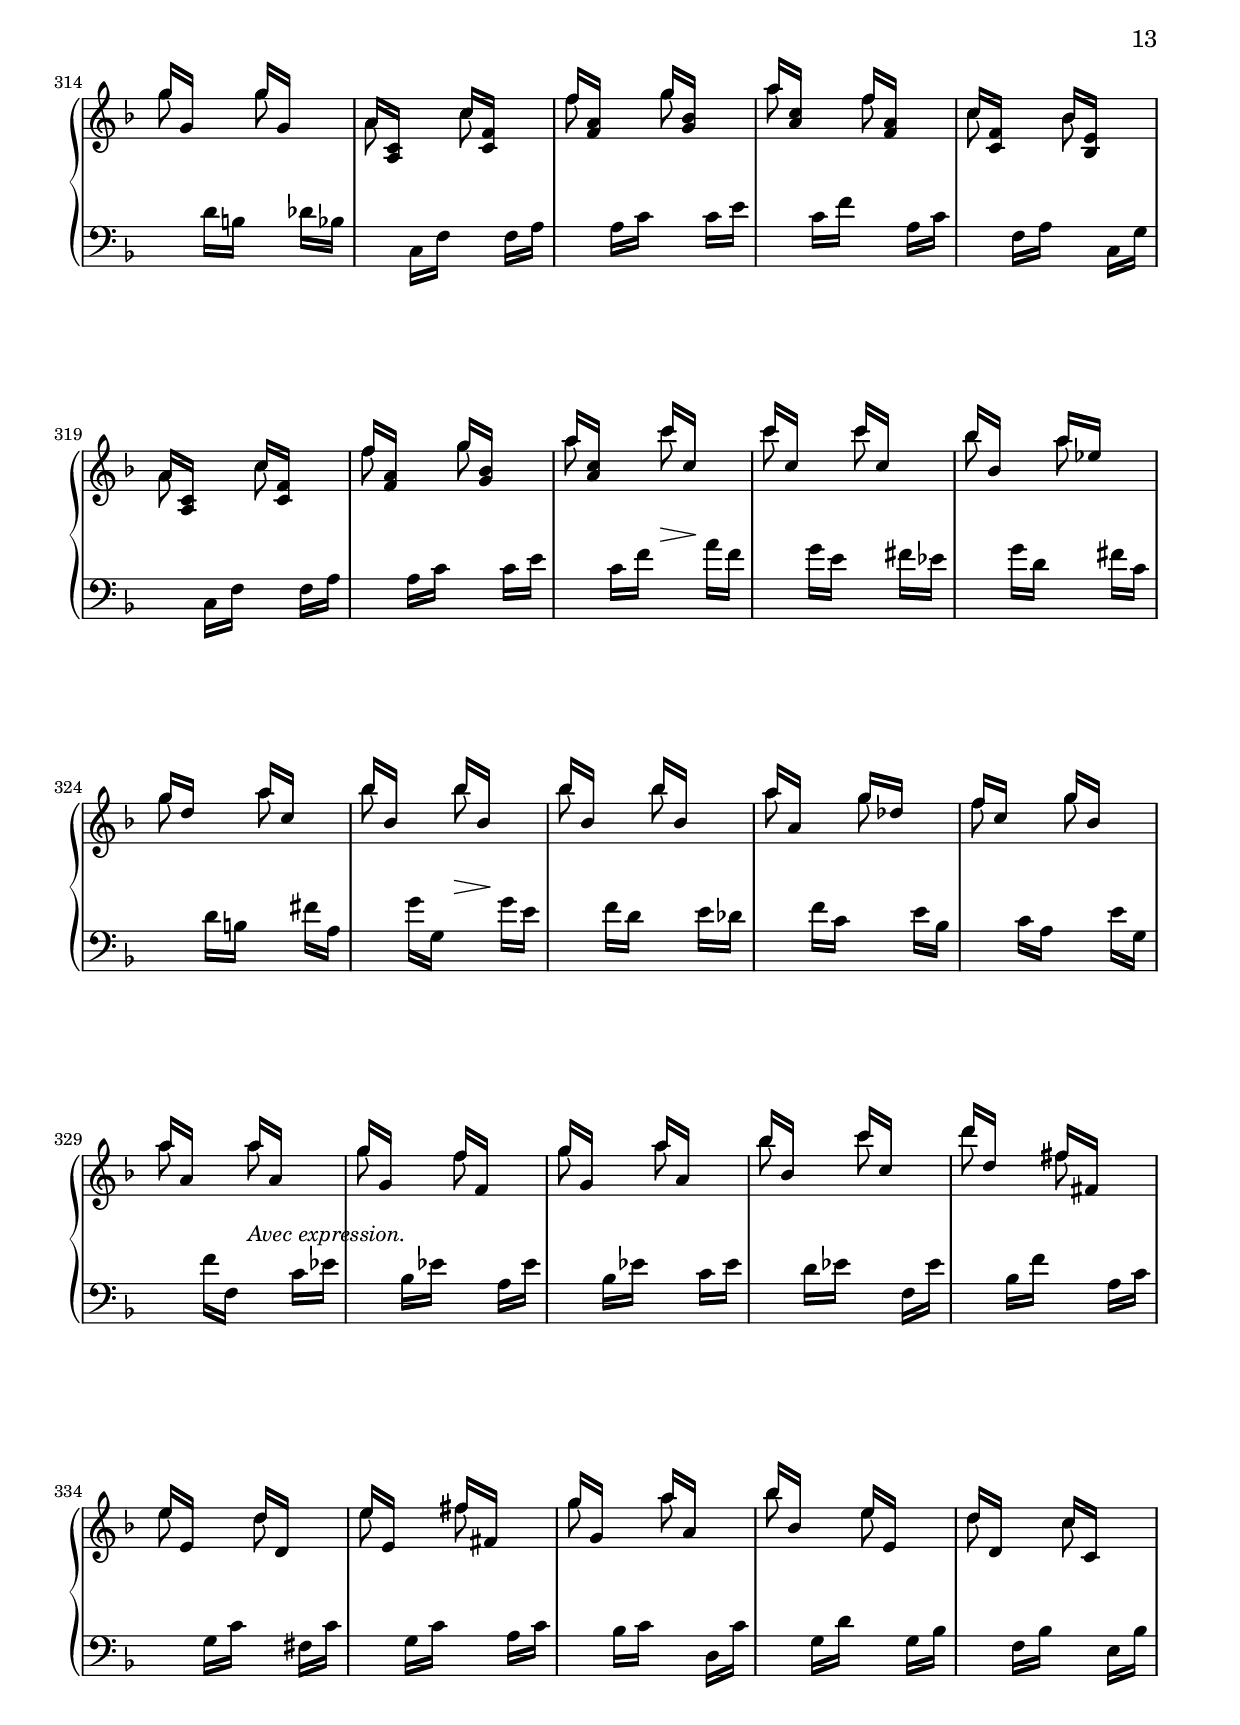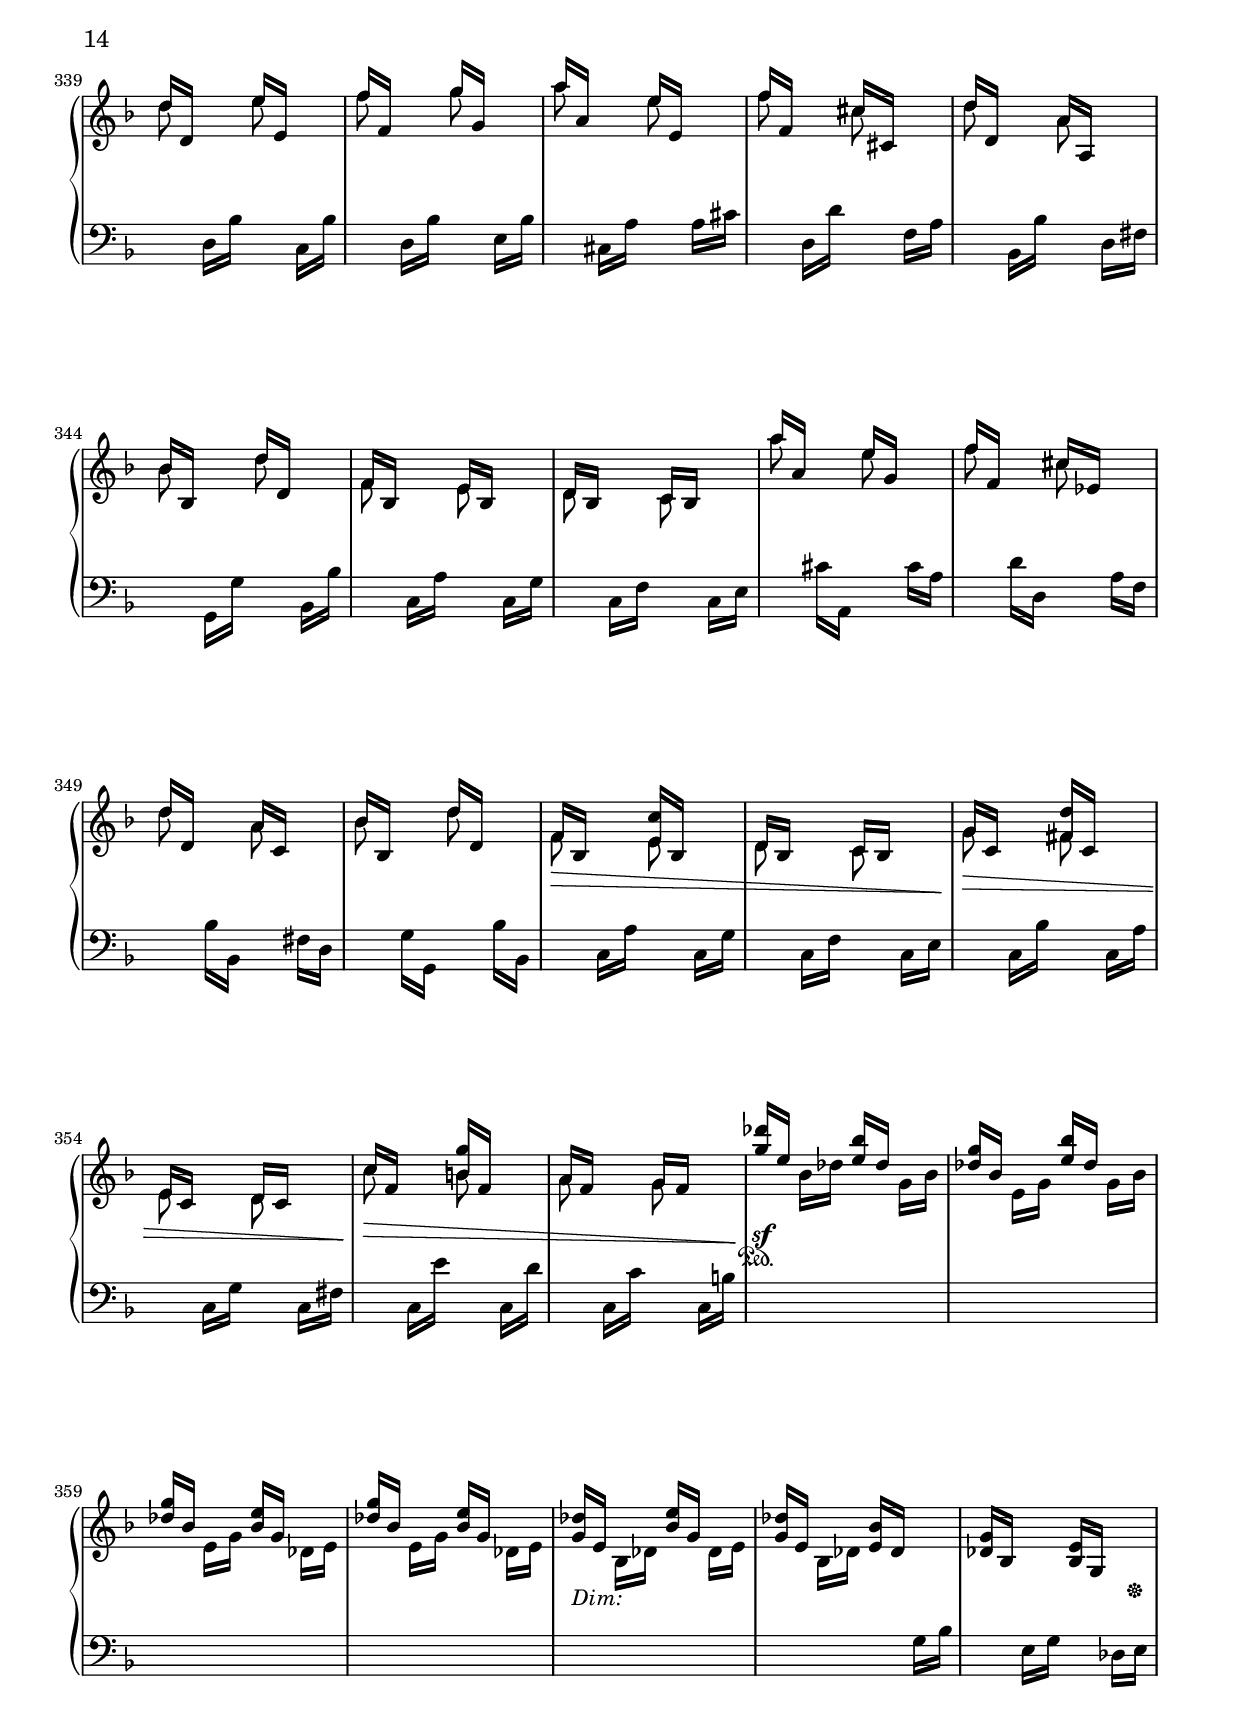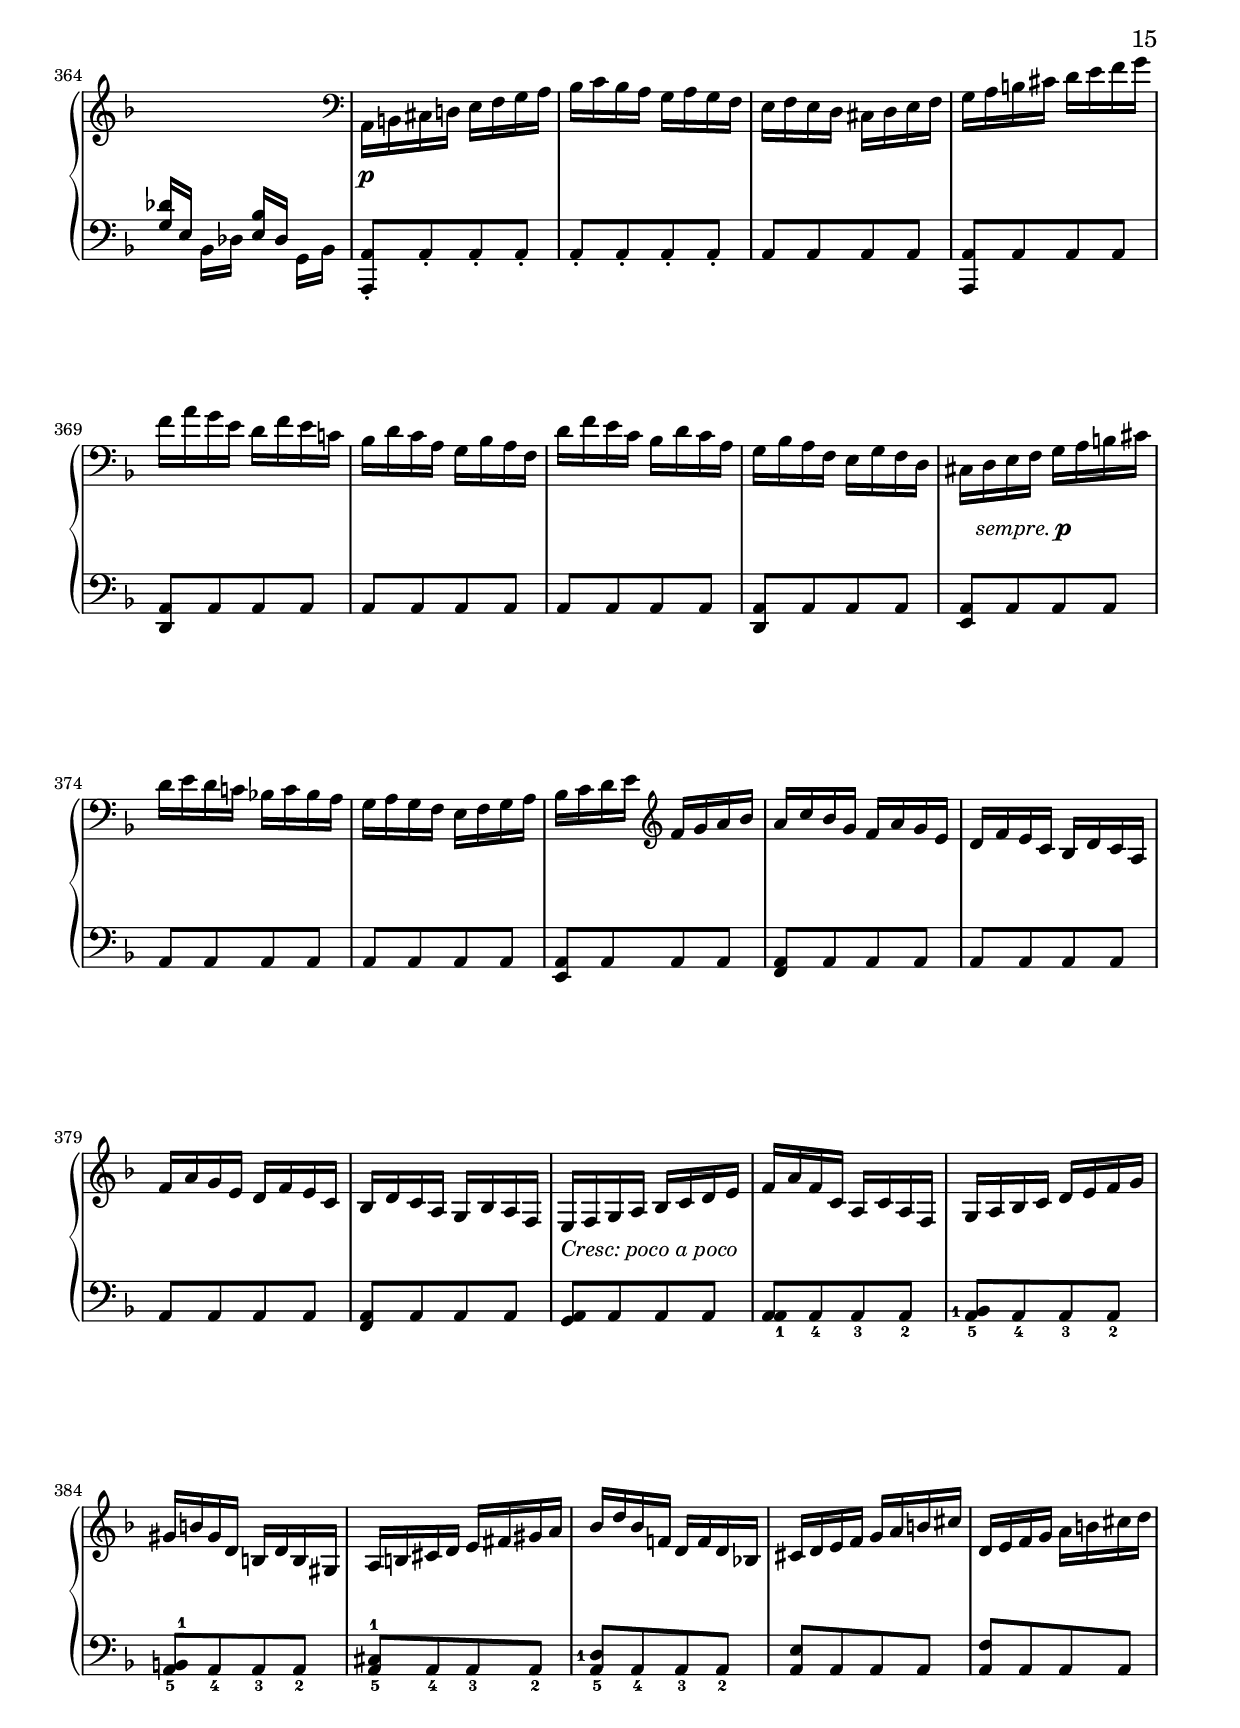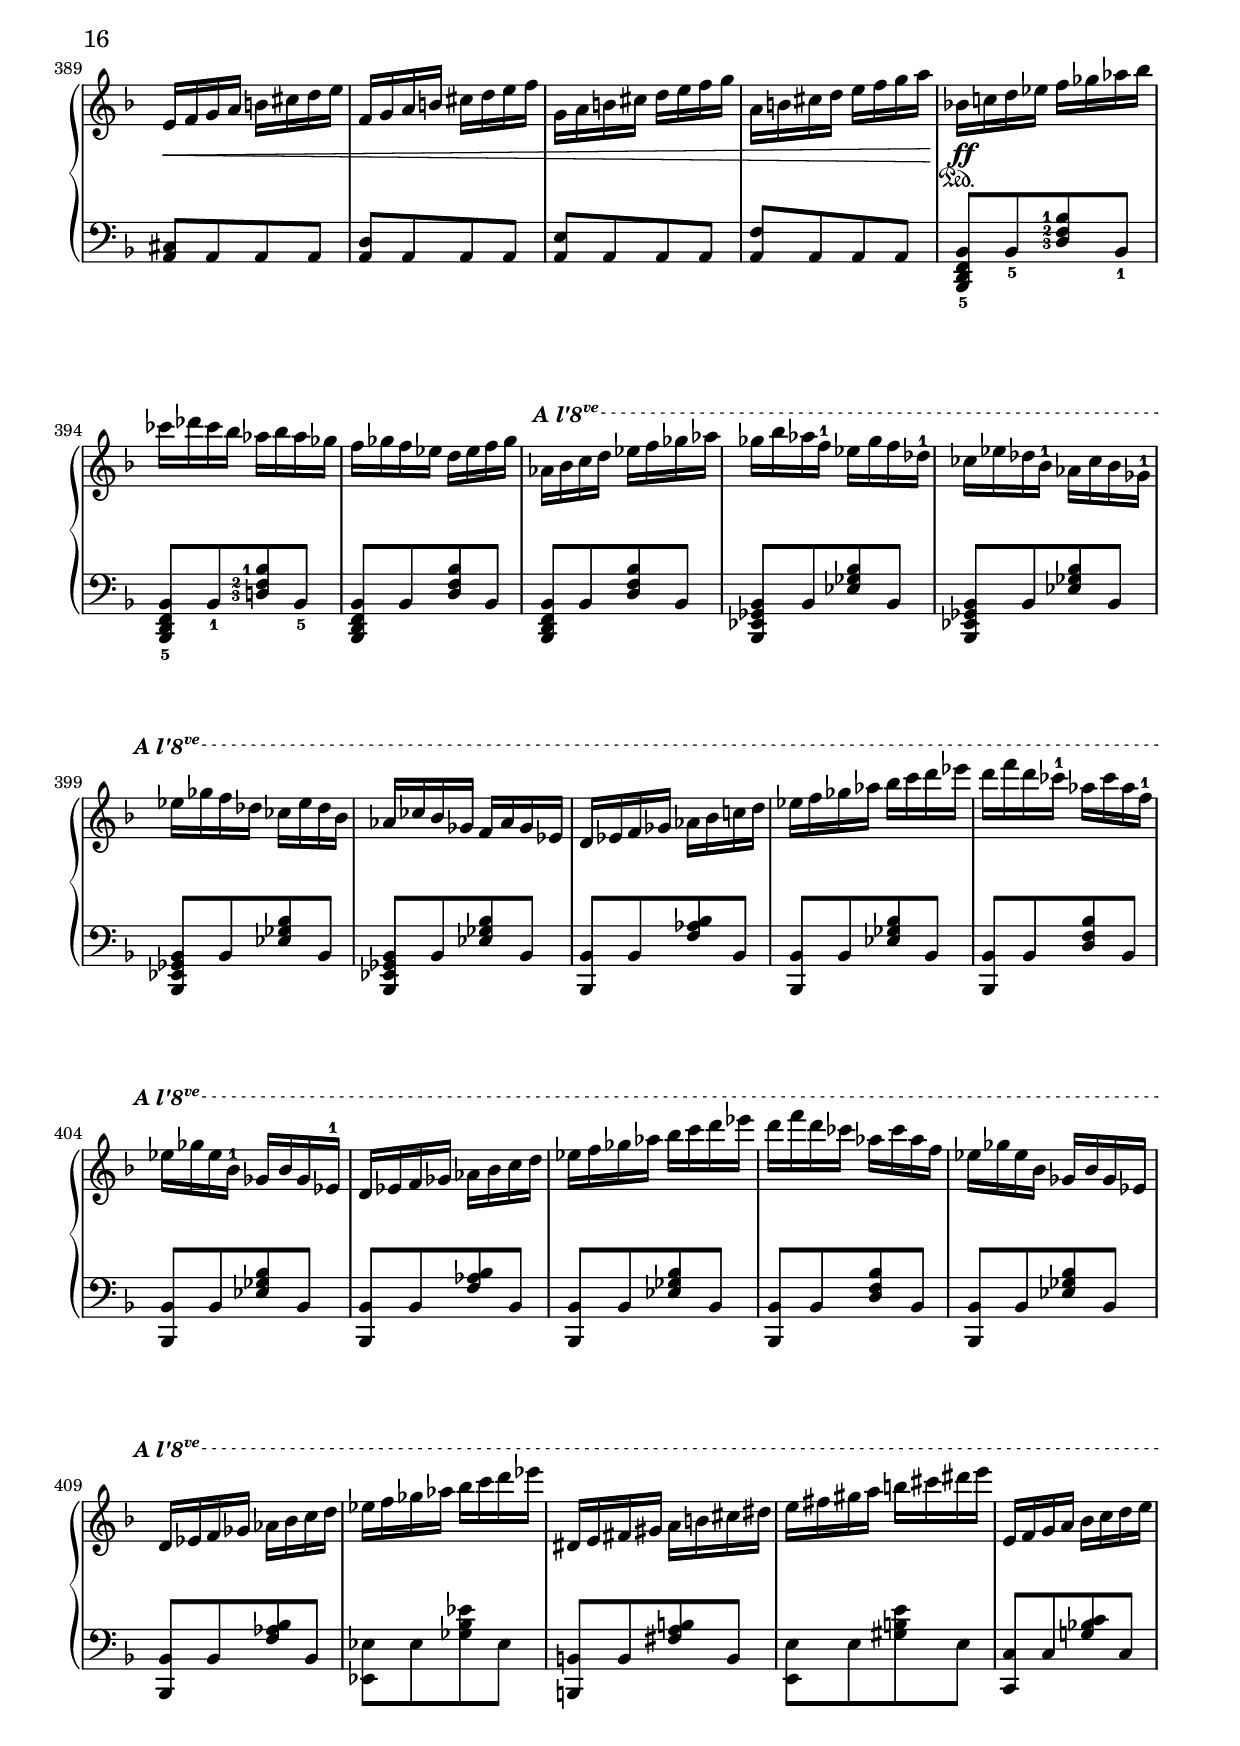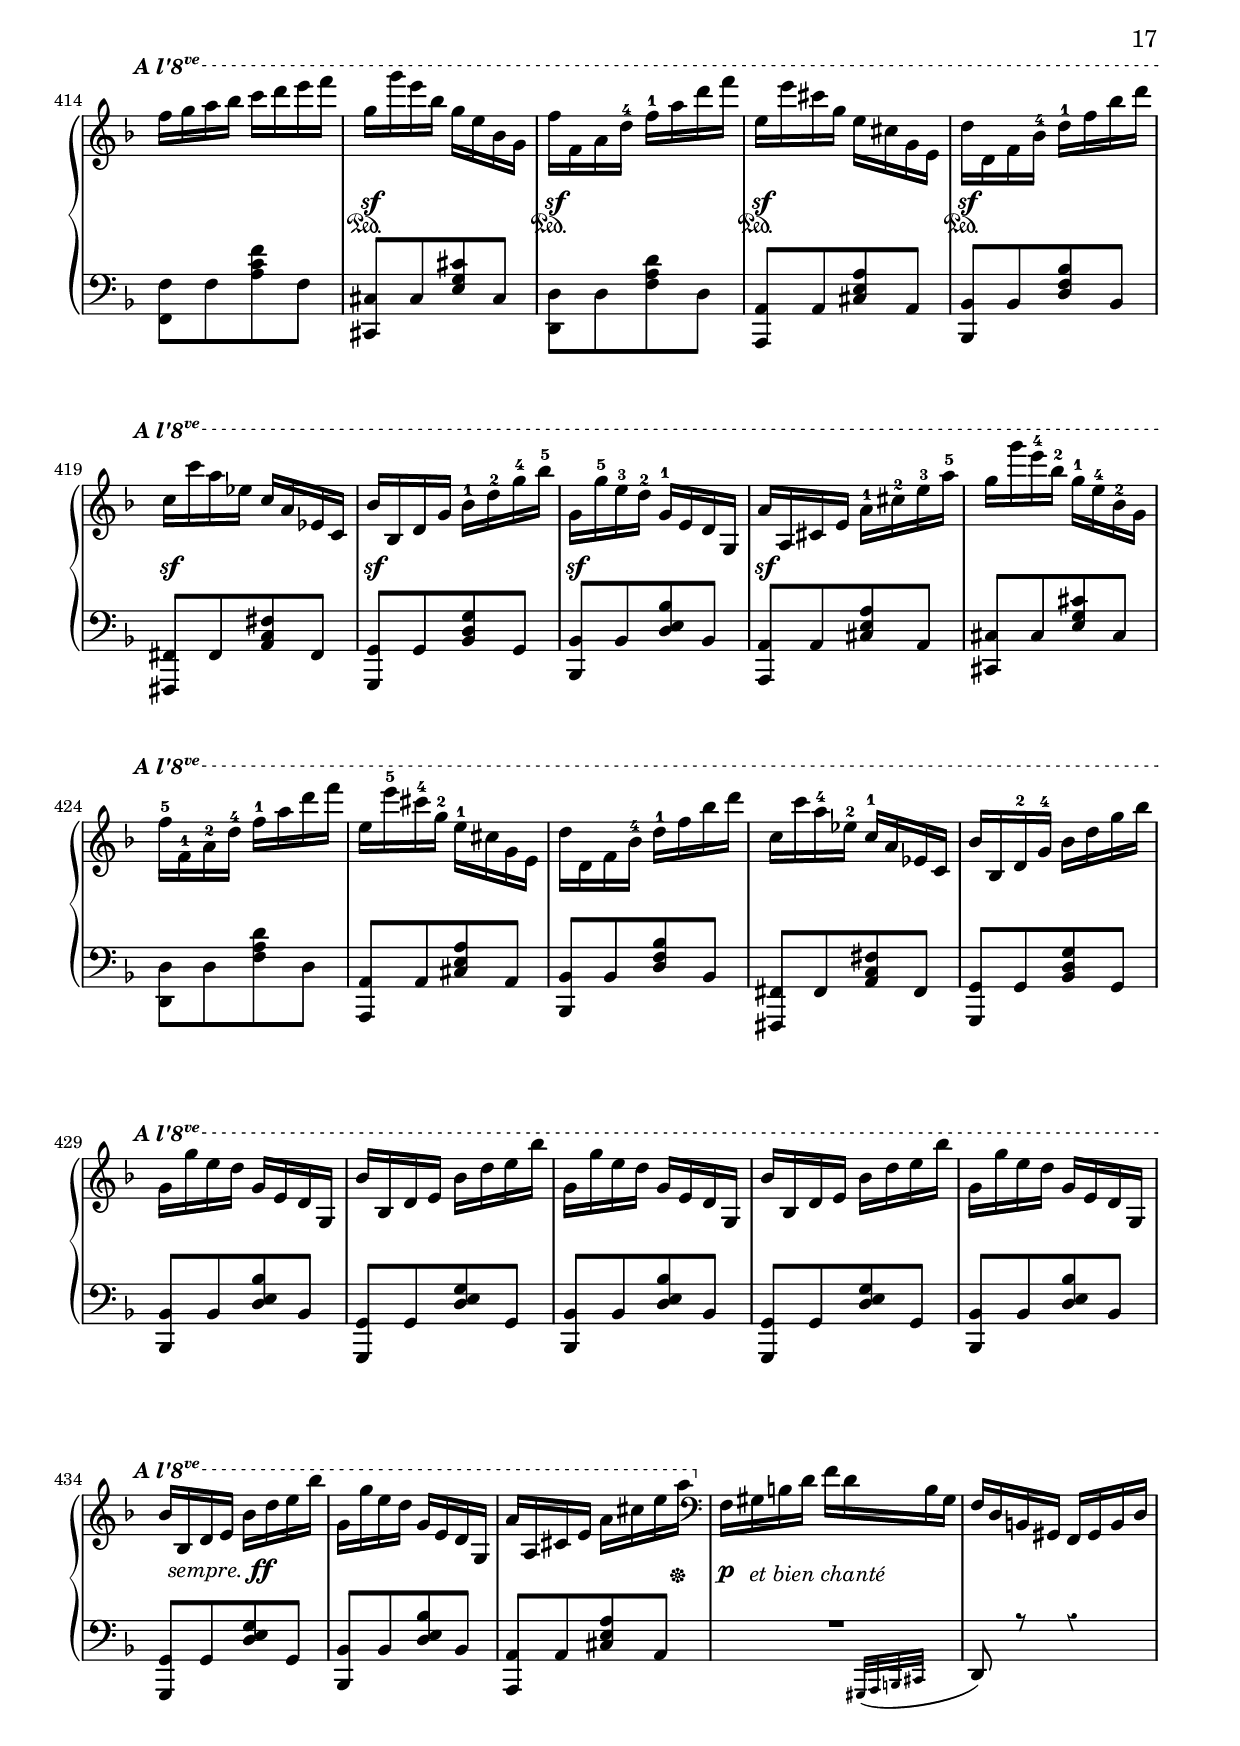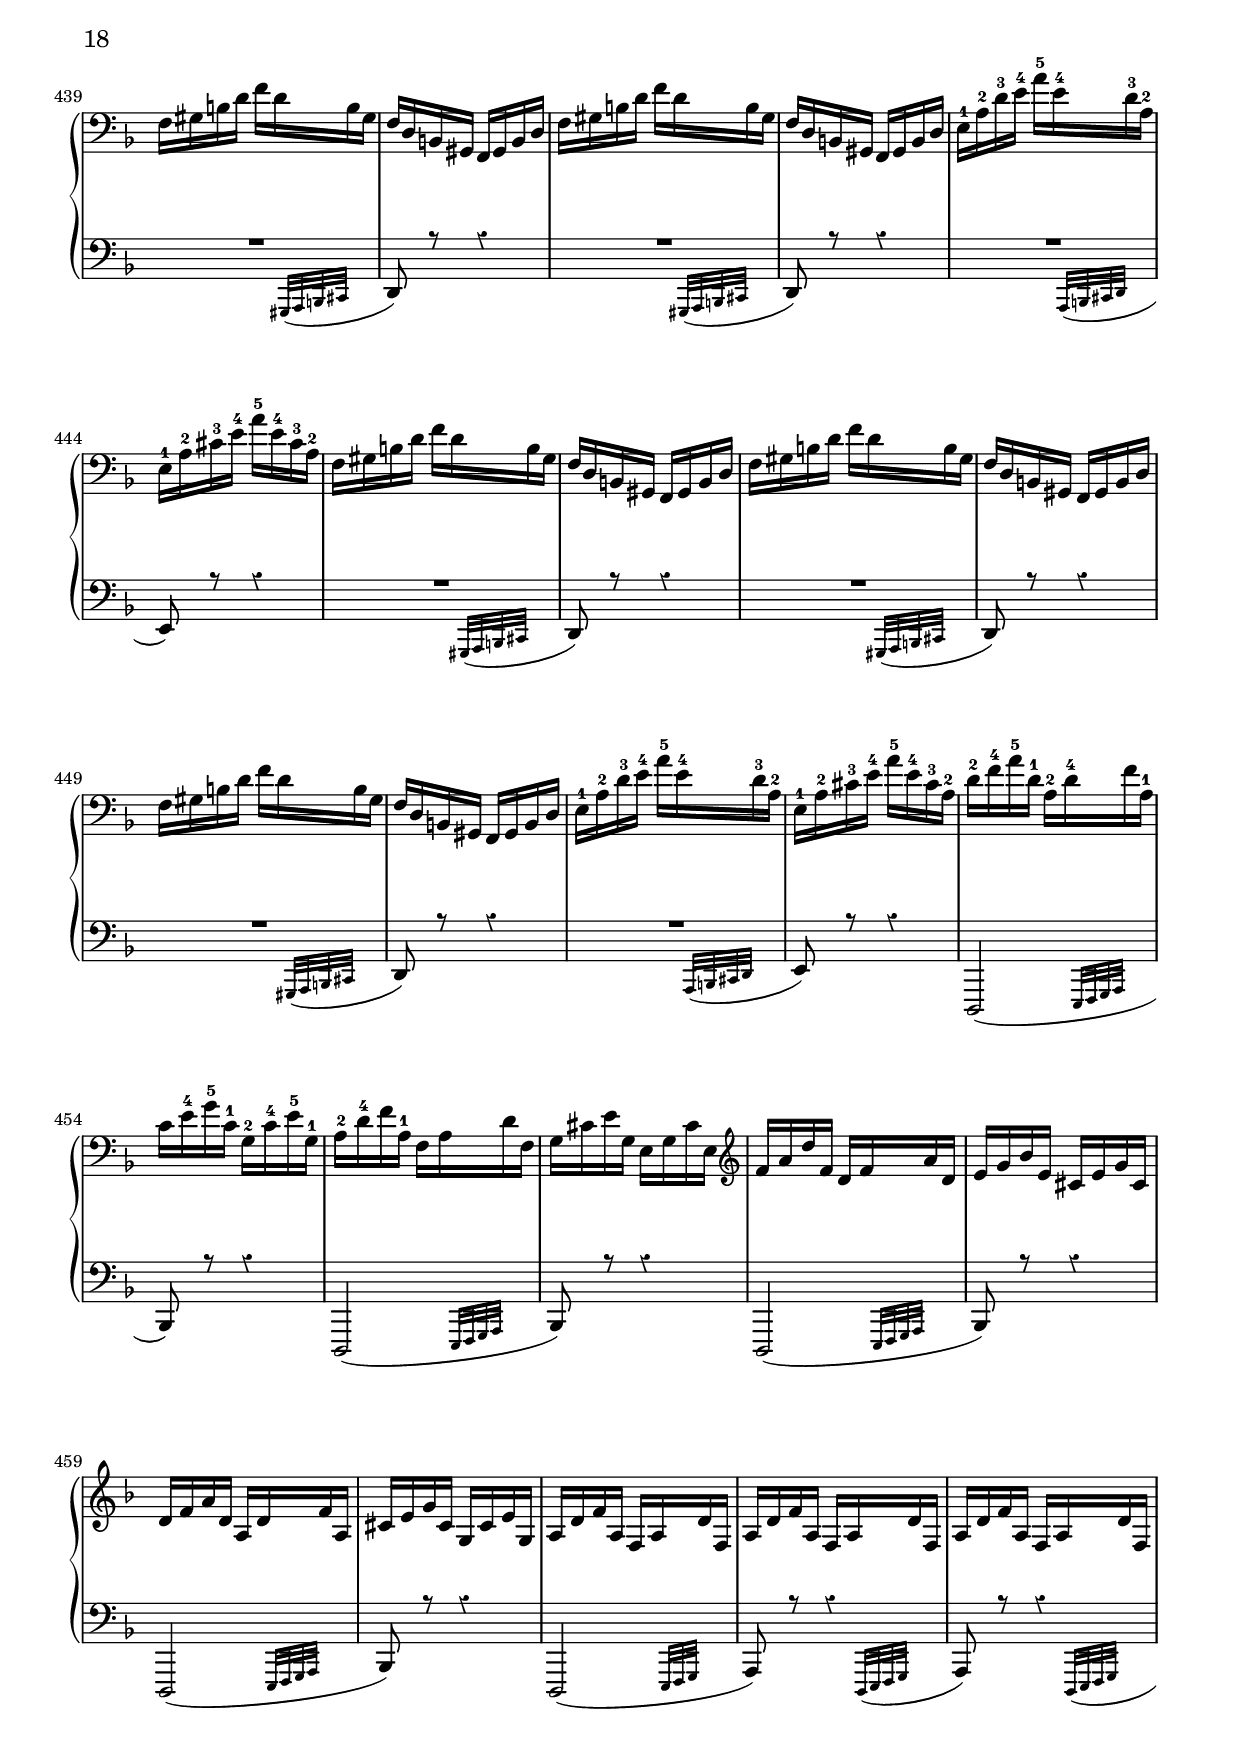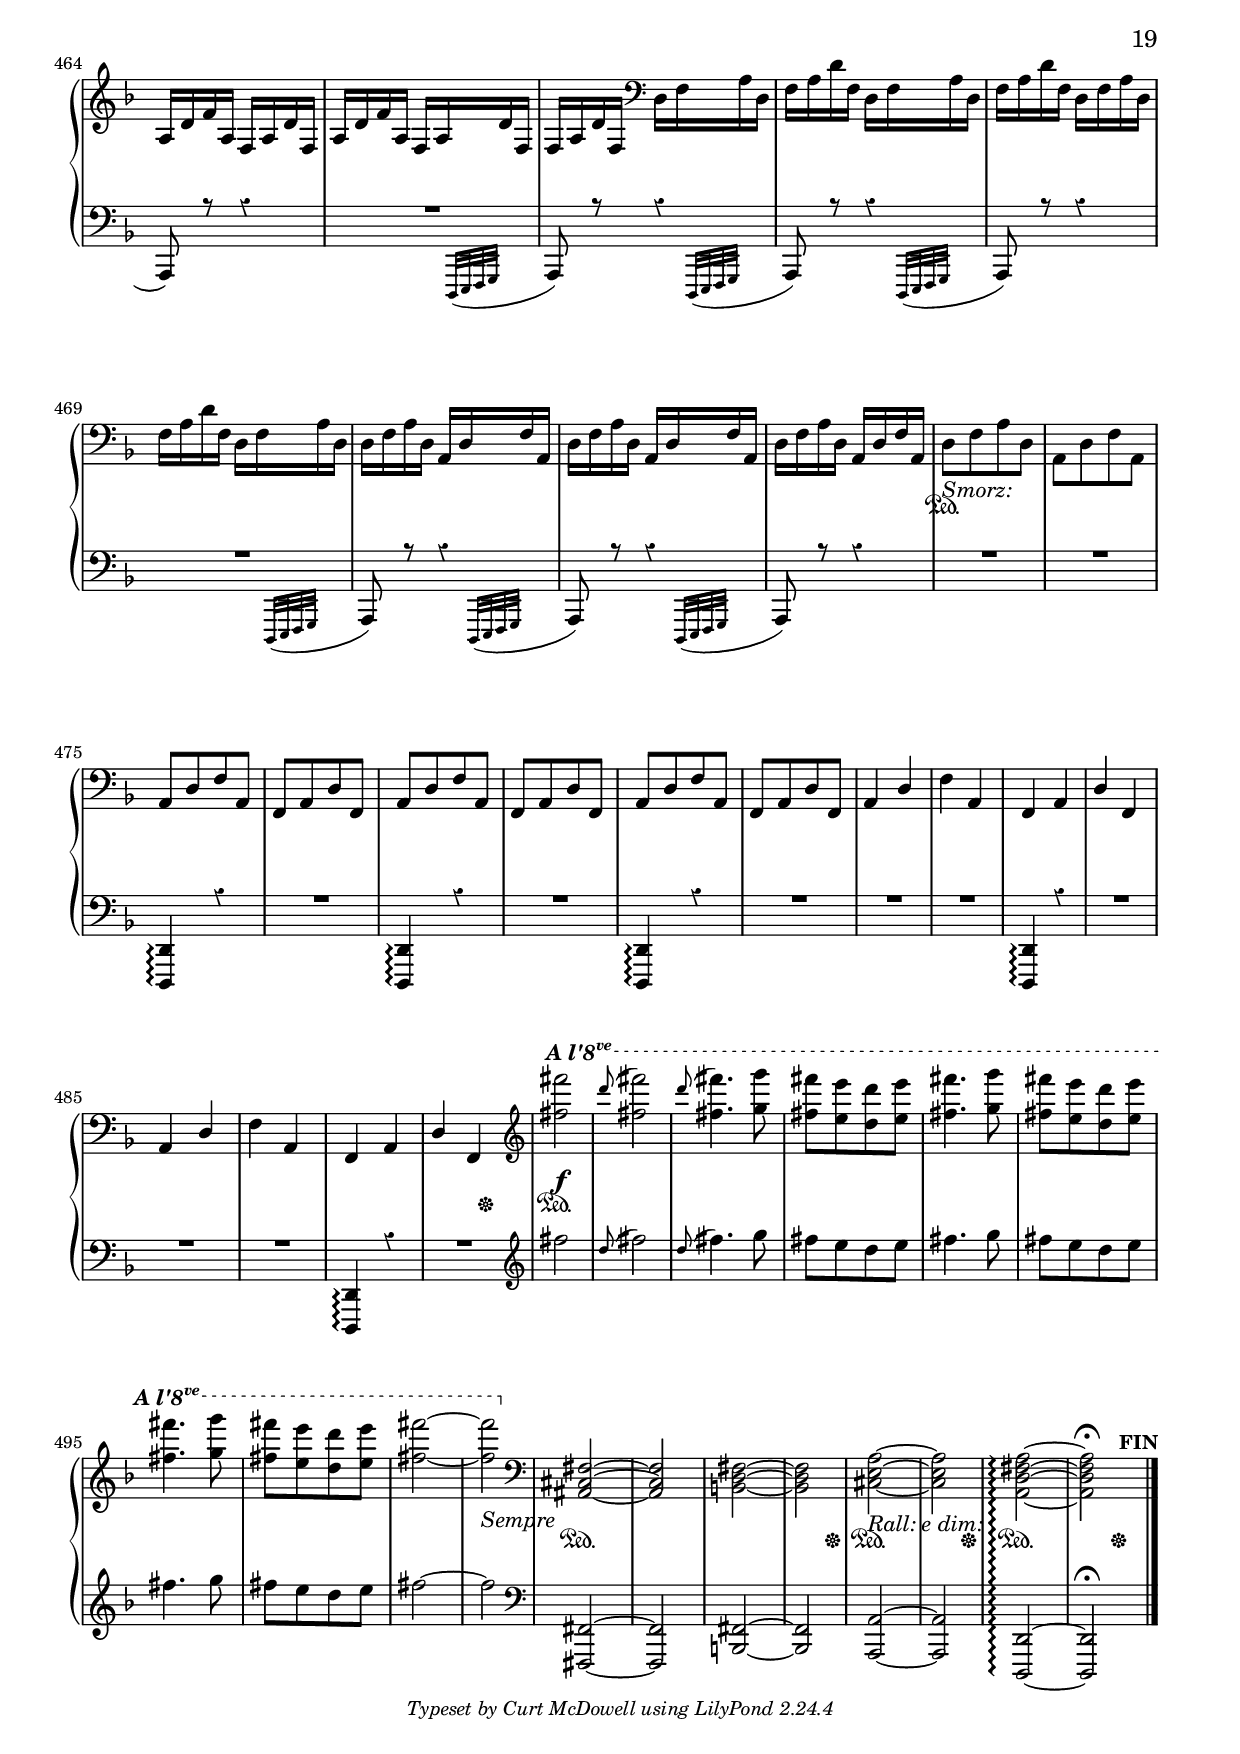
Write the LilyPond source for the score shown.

%%-----------------------------------------------------------------------------
%% Title: Le Chemin de Fer (op. 27)
%% Composer: Charles-Valentin Alkan, 1844
%% Publisher: S. Richault, Paris, ca. 1865
%% Historic original score:
%%      http://piano.francais.free.fr/PARTITIONSCORES/
%%              alkan_Op27_TheRail_BRAUN_COSTALLAT_BILLAUDOT.pdf
%% Typeset in Lilypond by Curt McDowell, 03/11, 03/13, 02/24
%%      with the intent of duplicating the original score as closely as
%%      possible (bar numbers are added but can be turned off below).
%% This file is hereby licensed under Creative Commons By Attribution 3.0
%%      http://creativecommons.org/licenses/by/3.0/
%%-----------------------------------------------------------------------------

\version "2.18.0"

\header {
  title = "LE CHEMIN DE FER"
  subtitle = \markup \center-column { "" \small \bold "ETUDE" }
  composer = \markup { "C. V. ALKAN" \small (Op:27) }
  poet = \markup \center-column {
    \small "Nouvelle Édition revue par"
    \normalsize "E. M. DELABORDE & I. PHILIPP"
  }
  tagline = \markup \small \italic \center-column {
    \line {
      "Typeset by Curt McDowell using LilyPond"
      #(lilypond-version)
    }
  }
}

%% Row of horseshoe shapes found on original title page
#(define* (shoeRow #:optional (cur '()) (n 0))
  (if (> n 20)
   cur
   (shoeRow
    (append cur `((moveto ,(+ 70 (* n 50)) 0)
                  (rcurveto  -8 -6  -12  -6  -20  -2)
                  (rcurveto  -8  3  -12   3  -20   0)
                  (rcurveto  -8 -2   -4 -18    0 -20)
                  (rcurveto   8 -3   12  -3   20   0)
                  (rcurveto   8  6   12   6   20   0)))
    (+ n 1))))

coverPageMarkup = \markup \abs-fontsize #4 \column {
  \fill-line {
    \scale #'(-0.0585 . 0.0585) \path #9.0 #(shoeRow)
    \scale #'( 0.0585 . 0.0585) \path #9.0 #(shoeRow)
  }
  \vspace #2.5
  \fill-line {
    \fontsize #12 \bold "Œuvres choisies pour Piano de"
  }
  \vspace #0.5
  \fill-line {
    \fontsize #16 \bold "Ch. V ALKAN"
  }
  \vspace #0.5
  \fill-line {
    \fontsize #7 \bold \italic "Édition revue par DELABORDE et PHILIPP"
  }
  \vspace #7
  \line {
    \center-column {
      \line {
        \hspace #10
        \fontsize #18 \roman \bold
          \override #'(font-series . bold-narrow) "Le chemin de fer"
      }
      \vspace #1.5
      \line {
        \fontsize #10 {
          \override #'(font-name . "TeX Gyre Bonum")
          \override #'(font-features . ("onum"))
          "op. 27"
        }
      }
      \vspace #6
      " "
    }
    \hspace #35
    \center-column {
      \fontsize #14
      " "
      \vspace #9 \line { \fontsize #8 "Piano" }
      \vspace #1 \line { \fontsize #8 "THE RAIL" }
      \vspace #0.8 \line { \draw-circle #0.7 #0 ##t }
      \vspace #1.2 \line { \fontsize #8 "Klavier" }
      \vspace #1 \line { \fontsize #8 "DIE EISENBAHN" }
      \vspace #0.8 \line { \draw-circle #0.7 #0 ##t }
      \vspace #1.2 \line { \fontsize #8 "Pianoforte" }
      \vspace #1 \line { \fontsize #8 "LA STRADA FERRATA" }
      \vspace #0.8 \line { \draw-circle #0.7 #0 ##t }
      \vspace #0.2
    }
  }
  \vspace #7.5
  \fill-line { \fontsize #5 \bold "Fonds Costallat-Billaudot" }
  \vspace #0.1
  \fill-line { \fontsize #8 \bold "ÉDITIONS M. - R. BRAUN" }
  \vspace #0.25
  \fill-line { \fontsize #5 \bold "14, Rue de l'Échiquier, PARIS" }
  \vspace #0.5
  \fill-line { \fontsize #4 \bold \concat {
    "Tous droits d'exécution publique, "
    "de reproduction et d'arrangemente réservée" } }
  \fill-line { \fontsize #4 \bold
    "pour tous pays, y compris la Suède, la Norvège et le Danemark" }
  \vspace #2
  \fill-line {
    \scale #'(-0.0585 . 0.0585) \path #9.0 #(shoeRow)
    \scale #'( 0.0585 . 0.0585) \path #9.0 #(shoeRow)
  }
}

%% Score headers modified from original bookTitleMarkup in titling-init.ly
titleMarkup = \markup {
  \override #'(baseline-skip . 3.5)
  \column {
    \fill-line { \fromproperty #'header:dedication }
    \override #'(baseline-skip . 3.5)
    \column {
      \huge \larger
      \fill-line {
        \larger \fromproperty #'header:title
      }
      \fill-line {
        \fromproperty #'header:poet
        { \large \bold \fromproperty #'header:instrument }
        \fromproperty #'header:composer
      }
      \fill-line {
        \large \smaller \bold
        \larger \fromproperty #'header:subtitle
      }
      \fill-line {
        \fromproperty #'header:meter
        \fromproperty #'header:arranger
      }
      \fill-line {
        \smaller \bold
        \fromproperty #'header:subsubtitle
      }
    }
  }
}

#(set-global-staff-size 19)

global = {
  \override TextScript.font-shape = #'italic
  \override Staff.Rest.style = #'classical
  \accidentalStyle piano
  \time 2/4
  \key d \minor
}

sempreP = #(make-dynamic-script
            (markup #:line
             (#:normal-text
              #:italic "sempre."
              #:dynamic "p"
              #:hspace 7.1)))

sempreFF = #(make-dynamic-script
             (markup #:line
              (#:normal-text
               #:italic "sempre."
               #:dynamic "ff"
               #:hspace 7.1)))

%% Locomotion 1

rhPartOne = \relative c {
  \clef bass
  \voiceOne
  \override Fingering.staff-padding = #'()
  R2*4                                                                   % 1
  \stemDown a16-1 b cis-3 d-1 e f-3 g-1 a                                % 5
  bes-3 c-4 bes a g-1 a-4 g f                                            % 6
  e-1 f-3 e-2 d-1 cis-2 d-1 e f                                          % 7
  g16-1 a b cis-4 d-1 e f g                                              % 8
  f16 a g e-1 d f e c-1                                                  % 9
  bes d c a-1 g bes a f-1                                                % 10
  d' f e c-1 bes d c a-1                                                 % 11
  g bes a f-1 e g f d-1                                                  % 12
  cis d e f g-1 a b cis-4                                                % 13
  \clef treble \stemUp d-1 e f g-1 a b cis-4 d-1                         % 14
  \stemDown e16-3 f-4 g-5 e-3 cis-2 a-1 bes-3 g-1                        % 15
  \stemUp f-2 g-3 a-4 f-2 d-1 bes-3 c-4 a-2                              % 16
  \clef bass \stemDown g-1 a bes c d-5 c bes a                           % 17
  g a-4 g f e-1 f-3 e d                                                  % 18
  cis-2 d e f g bes a f                                                  % 19
  e g f d c e d bes                                                      % 20
  a16 b cis d e f g a                                                    % 21
  bes c bes a g a g f                                                    % 22
  e f e d cis d e f                                                      % 23
  g a b cis d e f g                                                      % 24
  f16 a g e d f e c                                                      % 25
  bes d c a g bes a f                                                    % 26
  d' f e c bes d c a                                                     % 27
  g bes a f e g f d                                                      % 28
  cis d e fis gis-4 a-1 b cis                                            % 29
  \clef treble \stemNeutral d e fis gis a b cis d                        % 30
  \stemDown cis16 e a-5 gis fis e d cis                                  % 31
  \stemNeutral d-4 c bes a-1 g-4 f e d                                   % 32
  cis d e fis gis a b cis                                                % 33
  \stemDown d e fis gis a b cis d                                        % 34
  cis e a gis fis e d cis                                                % 35
  d-4 c bes a-1 g-4 f e d-1                                              % 36
  cis e a-5 e-3 cis-2 a-1 e'-5 cis-4                                     % 37
  \stemNeutral a-2 e-1 cis'-5 a-4 e-2 cis-1 a'-5 e-3                     % 38
  d b d f \stemDown gis-4 b-1 d f-3                                      % 39
  gis-4 b-5 gis f d b gis-2 b-1                                          % 40
  d f b-5 f-3 d-2 b-1 f'-5 d-4                                           % 41
  \stemNeutral b-2 f-1 d'-5 b f d b'-4 f-2                               % 42
  e-1 cis-2 e-1 g \stemDown bes cis-4 e-1 g                              % 43
  bes cis bes g e cis bes cis                                            % 44
  e g cis-5 g-3 e-2 cis-1 g'-5 e-4                                       % 45
  cis-2 g-1 e'-5 cis \stemNeutral g e cis'-4 g-2                         % 46
  \stemDown a-1 c f c \stemNeutral a f c'-5 a                            % 47
  f c-1 a'-5 f-4 c a f'-4 c-2                                            % 48
  bes-1 d-3 g-5 d-3 bes-2 d-3 bes-2 g-1                                  % 49
  \clef bass \stemDown f-2 a-3 d-5 a f a f d                             % 50
  cis e a-5 gis-4 g-3 fis-2 f-1 e                                        % 51
  \stemNeutral dis d cis c b-1 bes-4 a-3 gis-2                           % 52
  a16-1 bes-3 a bes a bes a bes                                          % 53
  c des c des c des c des                                                % 54
  \stemDown ees des ees des c bes c bes                                  % 55
  a bes c d e f g-1 a                                                    % 56
  bes-3 c-4 bes a bes des c bes                                          % 57
  a bes a g a c bes a                                                    % 58
  g bes a g f a g f                                                      % 59
  e f g a bes-5 g-3 e-1 bes-2                                            % 60
  \stemNeutral a16 bes a bes a bes a bes                                 % 61
  c des c des c des c des                                                % 62
  ees des ees des c bes c bes                                            % 63
  a-1 bes c d \stemDown e-1 f-2 g-1 a-2                                  % 64
  bes-3 c-4 bes-3 a-2 bes-3 des-5 c-4 bes-3                              % 65
  a-2 c-4 bes-3 a-2 f-1 a-3 g-2 f-1                                      % 66
  \clef treble \stemNeutral ees'-3 f ees d ees ges-5 f ees               % 67
  des-2 f-4 ees des bes-1 des-3 c-2 bes-1                                % 68
  f' ges f ees f aes ges f                                               % 69
  ees ges f ees c ees des c                                              % 70
  ges' aes ges f ges bes aes ges                                         % 71
  f aes ges f des f ees des                                              % 72
  ees-2 ges-4 f-3 ees-2 c-1 ees-3 des-2 c-1                              % 73
  des f ees des bes des c bes                                            % 74
  c ees des c a c bes a                                                  % 75
  bes des c bes ges bes aes ges                                          % 76
  \clef bass \stemDown des f ees des \stemNeutral bes des c bes          % 77
  ges f ges g aes g aes-2 a-3                                            % 78
  bes-4 a-1 bes-2 b-1 c-2 b c des                                        % 79
  \stemDown d cis d ees e dis e f                                        % 80
  fis eis fis g aes g aes a                                              % 81
  bes a bes b c b c des                                                  % 82
  \stemNeutral
}

lhPartOne = \relative c {
  \voiceThree
  \set Staff.beatStructure = #'(4)
  \clef bass
  <a, a'>8_.-1 a'_.-2 a_.-1 a_.-2                                        % 1
  \repeat unfold 3 { <a, a'>8_. a'_. a_. a_. }                           % 2
  \repeat unfold 4 { <a, a'>8_. a'_. a_. a_. }                           % 5
  \repeat unfold 4 { <d, a'>_. a'_. a_. a_. }                            % 9
  <e a>_. a_. a_. a_.                                                    % 13
  <f a>_. a_. a_. a_.                                                    % 14
  <cis, a'>_. a'_. a_. a_.                                               % 15
  <d, a'>_. a'_. a_. a_.                                                 % 16
  \repeat unfold 2 { <bes, a'>_. a'_. a_. a_. }                          % 17
  \repeat unfold 6 { <a, a'>_. a'_. a_. a_. }                            % 19
  \repeat unfold 4 { <d, a'>_. a'_. a_. a_. }                            % 25
  <e a>_. a_. a_. a_.                                                    % 29
  <e gis>_. gis_. gis_. gis_.                                            % 30
  <e a>_. a_. a_. a_.                                                    % 31
  <f a>_. a_. a_. a_.                                                    % 32
  <e a>_. a_. a_. a_.                                                    % 33
  <e gis>_. gis_. gis_. gis_.                                            % 34
  <e a>_. a_. a_. a_.                                                    % 35
  <f a>_. a_. a_. a_.                                                    % 36
  \repeat unfold 16 { <a, a'>8_. a'_. a_. a_. }                          % 37
  \set fingeringOrientations = #'(down)
  \repeat unfold 2 { <f-1>8^> <f-4> <f-3> <f-2> }                        % 53
  \repeat unfold 2 { f8^> f f f }                                        % 53
  \set fingeringOrientations = #'(down)
  <e-5 f-1>^> <f-4> <f-3> <f-2>                                          % 57
  <f f-1> <f-4> <f-3> <f-2>                                              % 58
  \set fingeringOrientations = #'(left left)
  <bes,-5 f'-1>_>                                                        % 59
  \set fingeringOrientations = #'(down)
  <f'-4> <f-3> <f-2>
  \set fingeringOrientations = #'(left left)
  <c-5 f-1>_>                                                            % 60
  \set fingeringOrientations = #'(down)
  <f-4> <f-3> <f-2>
  \repeat unfold 4 { f8_> f f f }                                        % 61
  <e f>_> f f f                                                          % 65
  <f f>_> f f f                                                          % 66
  <a, f'>_> f' f f                                                       % 67
  <bes, f'>_> f' f f                                                     % 68
  <bes, ges'> ges' ges ges                                               % 69
  <c, ges'> ges' ges ges                                                 % 70
  <c, aes'> aes' aes aes                                                 % 71
  <des, aes'> aes' aes aes                                               % 72
  <a, f'> f' f f                                                         % 73
  <bes, f'> f' f f                                                       % 74
  <f, des'> des' des des                                                 % 75
  \repeat unfold 3 { <ges, des'> des' des des }                          % 76
  f, r8 r4                                                               % 79
  R2*3                                                                   % 80
}

%% Happy passengers 1

rhPartTwo = \relative c' {
  \clef treble
  << {
    d8 s f s bes s c s                                                   % 83
    d s bes s f s ees s                                                  % 85
    d s f s bes s c s                                                    % 87
    d s f s f s f s                                                      % 89
    f s ees s d s c s                                                    % 91
    c s bes s a s g s                                                    % 93
    a s bes s g s d' s                                                   % 95
    a s bes s g s f s                                                    % 97
    d s f s bes s c s                                                    % 99
    d s bes s f s ees s                                                  % 101
    d s f s bes s c s                                                    % 103
    d s f s f s f s                                                      % 105
    ees s d s g s f s                                                    % 107
    ees s g s g s g s                                                    % 109
    f s e s a s g s                                                      % 111
    f s a^"Avec expression." s g s f s                                   % 113
    g s a s bes s c s                                                    % 115
    d s a s bes s fis s                                                  % 117
    g s d s ees s g s                                                    % 119
    bes, s a s g s f s                                                   % 121
    d'' s a s bes s fis s                                                % 123
    g s d s ees s g s                                                    % 125
    \once \override Hairpin.rotation = #'(-3 0 0)
    bes,^\> s <a f'> s g s f\! s                                         % 127
    \once \override Hairpin.rotation = #'(-3 0 0)
    c'^\> s <b g'> s a s g\! s                                           % 129
    \once \override Hairpin.rotation = #'(-3 0 0)
    f'^\> s <e c'> s d s c\! s                                           % 131
    <c' ges'> s <a ees'> s s s s s                                       % 133
  } \\ {
    d,,16 bes s s f' bes, s s                                            % 83
    bes' d, s s c' ees, s s                                              % 84
    d' f, s s bes d, s s                                                 % 85
    f bes, s s ees a, s s                                                % 86
    d bes s s f' bes, s s                                                % 87
    bes' d, s s c' ees, s s                                              % 88
    d' f, s s f' f, s s                                                  % 89
    f' f, s s f' f, s s                                                  % 90
    f' f, s s ees' ees, s s                                              % 91
    d' d, s s c' c, s s                                                  % 92
    c' c, s s bes' bes, s s                                              % 93
    a' a, s s g' g, s s                                                  % 94
    a' a, s s bes' bes, s s                                              % 95
    g' g, s s d'' d, s s                                                 % 96
    a' a, s s bes' bes, s s                                              % 97
    g' g, s s f' f, s s                                                  % 98
    d' f, s s f' bes, s s                                                % 99
    bes' d, s s c' ees, s s                                              % 100
    d' f, s s bes d, s s                                                 % 101
    f bes, s s ees a, s s                                                % 102
    d f, s s f' bes, s s                                                 % 103
    bes' d, s s c' ees, s s                                              % 104
    d' f, s s f' f, s s                                                  % 105
    f' f, s s f' f, s s                                                  % 106
    ees' g, s s d' aes s s                                               % 107
    g' g, s s f' f, s s                                                  % 108
    ees'16 ees, s s g' g, s s                                            % 109
    g' g, s s g' g, s s                                                  % 110
    f' a, s s e' bes s s                                                 % 111
    a' a, s s g' g, s s                                                  % 112
    f' f, s s a' a, s s                                                  % 113
    g' g, s s f' f, s s                                                  % 114
    g' g, s s a' a, s s                                                  % 115
    bes' bes, s s c' c, s s                                              % 116
    d' d, s s a' a, s s                                                  % 117
    bes' bes, s s fis' fis, s s                                          % 118
    g' g, s s d' d, s s                                                  % 119
    ees' ees, s s g' g, s s                                              % 120
    bes ees, s s a ees s s                                               % 121
    g ees s s f ees s s                                                  % 122
    d'' d, s s a' c, s s                                                 % 123
    bes' bes, s s fis' aes, s s                                          % 124
    g' g, s s d' f, s s                                                  % 125
    ees' ees, s s g' g, s s                                              % 126
    bes ees, s s a ees s s                                               % 127
    g ees s s f ees s s                                                  % 128
    c' f, s s b f s s                                                    % 129
    a f s s g f s s                                                      % 130
    f' bes, s s e bes s s                                                % 131
    d bes s s c bes s s                                                  % 132
    c'_\sf a s s a f s s                                                 % 133
    <ees a> c s s <a ees'> f s s                                         % 134
  } >>
}

lhPartTwo = \relative c {
  \stemDown s16 s f bes, s s f' d                                        % 83
  s s bes' f s s a f                                                     % 84
  s s bes f s s bes f                                                    % 85
  s s f d s s f c                                                        % 86
  s s f bes, s s f' d                                                    % 87
  s s bes' f s s a f                                                     % 88
  s s bes f s s d' bes                                                   % 89
  s s c a s s ces aes                                                    % 90
  s s bes g s s bes ges                                                  % 91
  s s bes f s s bes e,                                                   % 92
  s s a ees s s f d                                                      % 93
  s s f c s s f b,                                                       % 94
  s s f' c s s f d                                                       % 95
  s s f bes, s s bes' f                                                  % 96
  s s f c s s f d                                                        % 97
  s s e bes s s ees a,                                                   % 98
  s s d bes s s f' d                                                     % 99
  s s bes' f s s c' a                                                    % 100
  s s d bes s s bes f                                                    % 101
  s s f d s s ees c                                                      % 102
  s s d bes s s f' d                                                     % 103
  s s bes' f s s c' a                                                    % 104
  s s d bes s s d bes                                                    % 105
  s s c a s s b aes                                                      % 106
  s s c g s s b f                                                        % 107
  s s c' ees, s s d' d,                                                  % 108
  s s g c, s s ees' c                                                    % 109
  s s d b s s cis bes                                                    % 110
  s s d a s s cis g                                                      % 111
  s s d' f, s s e' e,                                                    % 112
  s s a d, s s ees' c                                                    % 113
  s s ees bes s s ees a,                                                 % 114
  s s ees' bes s s ees c                                                 % 115
  s s ees d s s ees f,                                                   % 116
  s s d' fis, s s fis' d                                                 % 117
  s s g g, s s d' bes                                                    % 118
  s s ees ees, s s b' g                                                  % 119
  s s c c, s s ees' ees,                                                 % 120
  s s d' f, s s c' f,                                                    % 121
  s s bes f s s a f                                                      % 122
  s s d fis' s s d fis                                                   % 123
  s s g, g' s s bes, d                                                   % 124
  s s ees, ees' s s g, b                                                 % 125
  s s c, c' s s ees, ees'                                                % 126
  s s \once \override Hairpin.rotation = #'(3 0 0)                       % 127
  d_\> f, s s c' f,
  s s bes f s s a f\!                                                    % 128
  s s \once \override Hairpin.rotation = #'(3 0 0)                       % 129
  ees'_\> f, s s d' f,
  s s c' f, s s b f\!                                                    % 130
  s s \once \override Hairpin.rotation = #'(3 0 0)                       % 131
  a'_\> f, s s g' f,
  s s f' f, s s e' f,\!                                                  % 132
  %% Use transparent rest for some spacers to avoid scrunching
  \override Rest.transparent = ##t
  \clef treble r r f'' ees r r ees c                                     % 133
  \stemUp r r a f r r ees c                                              % 134
  \revert Rest.transparent
}

%% Grunt 1

rhPartThree = \relative c {
  \clef bass
  \stemDown des16-1 e g bes des-5 bes-4 g-3 e-2                          % 135
  \stemNeutral des-1 bes-4 g-3 e-2 des-1 e g bes                         % 136
  \repeat unfold 2 {
    \stemDown des e g bes des bes g e                                    % 137
    \stemNeutral des bes g e des e g bes                                 % 138
  }
  \stemDown
  c-1 f-2 bes-3 c-4 f-5 c-4 bes-3 f-2                                    % 141
  c-1 f-2 a-3 c-4 f-5 c-4 a-3 f-1                                        % 142
  \stemNeutral
  \repeat unfold 3 {
    \stemDown des e g bes des bes g e                                    % 143
    \stemNeutral des bes g e des e g bes                                 % 144
  }
  \stemDown c f bes c f c bes f                                          % 149
  c f a c f c a f \stemNeutral                                           % 150
  bes-2 d-3 f-5 bes,-1 f-2 bes-4 d-5 f,-1                                % 151
  ges-2 a-3 ees'-5 ges,-1 ees-2 ges-3 c-5 ees,-1                         % 152
  f-2 bes-4 d-5 f,-1 d-2 f-3 bes-5 d,-1                                  % 153
  ees-2 a-4 c-5 ees,-1 c-2 ees-3 a-5 c,-1                                % 154
  d'-2 f-3 bes-5 d,-1 bes d f bes,                                       % 155
  c ees ges c, a c ees a,                                                % 156
  bes d f bes, f bes d f,                                                % 157
  ges a ees' ges, ees ges c ees,                                         % 158
  \repeat unfold 4 { f bes d f, d f bes d, }                             % 159
  f bes d f, d-2 f-3 bes-5 d,-1                                          % 163
  \repeat unfold 2 { d-2 f-3 bes-5 d,-1 }                                % 164
  \repeat unfold 4 { d f bes d, }                                        % 165
}

lhPartThree = \relative c {
  \clef bass
  \repeat unfold 2 {
    \repeat unfold 3 {
      \afterGrace R2 { e,,32[_( f g a] }                                 % 135
      bes8) r r4                                                         % 136
    }
    \afterGrace R2 { f32[_( g a bes] }                                   % 141
    c8) r r4                                                             % 142
  }
  \repeat unfold 4 {
    \afterGrace bes2_( { c32[ d ees f] }                                 % 151
    ges8) r r4                                                           % 152
  }
  \afterGrace bes,2_( { c32[ d ees] }                                    % 159
  \afterGrace { f8) r r4 } { bes,32[_( c d ees] }                        % 160
  \afterGrace { f8) r r4 } { bes,32[_( c d ees] }                        % 161
  f8) r r4                                                               % 162
  r4 <bes, d>                                                            % 163
  q q                                                                    % 164
  \override TupletBracket.bracket-visibility = ##f
  \repeat unfold 2 \tuplet 3/2 { q q q }                                 % 165
  \revert TupletBracket.bracket-visibility                               % 167
}

%% Locomotion 2

rhPartFour = \relative c {
  \stemDown a16 b cis d e f g a                                          % 167
  bes c bes a g a g f                                                    % 168
  e f e d cis d e f                                                      % 169
  g a b cis d e f g                                                      % 170
  f16 a g e d f e c                                                      % 171
  bes d c a g bes a f                                                    % 172
  d' f e c bes d c a                                                     % 173
  g bes a f e g f d                                                      % 174
  cis d e f g a b cis                                                    % 175
  \clef treble \stemNeutral d e f g \stemDown a b cis d                  % 176
  e16 f g e cis a bes g                                                  % 177
  \stemNeutral f g a f d bes c a                                         % 178
  \clef bass \stemDown g a bes c d e f e                                 % 179
  d c bes a g f e d                                                      % 180
  cis d e f g bes a f                                                    % 181
  e g f d c e d bes                                                      % 182
  a16 b cis d e f g a                                                    % 183
  bes c bes a g a g f                                                    % 184
  e f e d cis d e f                                                      % 185
  g a b cis \clef treble \stemNeutral d e f g                            % 186
  f a g e d f e c                                                        % 187
  bes d c a g bes a f                                                    % 188
  d' f e c bes d c a \clef bass                                          % 189
  \stemDown g bes a f e g f d                                            % 190
  cis d e fis gis a b cis                                                % 191
  \clef treble \stemNeutral d e fis gis \stemDown a b cis d              % 192
  cis16 e a gis fis e d cis                                              % 193
  d c bes a \stemNeutral g f e d                                         % 194
  cis d e fis gis a b cis                                                % 195
  \stemDown d e fis gis a b cis d                                        % 196
  cis e a gis fis e d cis                                                % 197
  d c bes a g f e d                                                      % 198
  cis e a e cis a e' cis                                                 % 199
  \stemNeutral a e cis' a e cis a' e                                     % 200
  d b d f \stemDown gis b d f                                            % 201
  gis b gis f d b gis b                                                  % 202
  d f b f d b f' d                                                       % 203
  \stemNeutral b f d' b f d b' f                                         % 204
  e cis e g \stemDown bes cis e g                                        % 205
  bes cis bes g e cis bes cis                                            % 206
  e g cis g e cis g' e                                                   % 207
  cis g e' cis \stemNeutral g e cis' g                                   % 208
  \stemDown a c f c \stemNeutral a f c' a                                % 209
  f c a' f c a f' c                                                      % 210
  \set fingeringOrientations = #'(down)
  bes d g d bes d bes <g-1>                                              % 211
  \clef bass \stemDown f a d a f a f d^1                                 % 212
  cis e a e cis e cis a^1                                                % 213
  f' a d a f a f d                                                       % 214
  bes' d g d bes d bes g                                                 % 215
  f a d a f a f d                                                        % 216
  cis e a e cis e cis a                                                  % 217
  f' a d a f a f d                                                       % 218
  bes' d g d bes d bes g                                                 % 219
  f a d a f a f d                                                        % 220
  g bes ees bes g bes g ees                                              % 221
  d f bes f d f d bes                                                    % 222
  e a cis a e a e cis                                                    % 223
  d f gis f d f d gis,                                                   % 224
  cis e a gis g fis f e                                                  % 225
  \stemNeutral dis d cis c b bes a r                                     % 226
}

lhPartFour = \relative c {
  %% 167-198 repeat 5-32, except without staccato (implied)
  \repeat unfold 4 { <a, a'>8 a' a a }                                   % 167
  \repeat unfold 4 { <d, a'> a' a a }                                    % 171
  <e a> a a a                                                            % 175
  <f a> a a a                                                            % 176
  <cis, a'> a' a a                                                       % 177
  <d, a'> a' a a                                                         % 178
  \repeat unfold 2 { <bes, a'> a' a a }                                  % 179
  \repeat unfold 6 { <a, a'> a' a a }                                    % 181
  \repeat unfold 4 { <d, a'> a' a a }                                    % 187
  <e a> a a a                                                            % 191
  <e gis> gis gis gis                                                    % 192
  <e a> a a a                                                            % 193
  <f a> a a a                                                            % 194
  <e a> a a a                                                            % 195
  <e gis> gis gis gis                                                    % 196
  <e a> a a a                                                            % 197
  <f a> a a a                                                            % 198
  \repeat unfold 28 { <a, a'>8 a' a a }                                  % 199
}

%% High horn

rhPartFive = \relative c {
  \clef treble \ottava #+1
  \set Staff.ottavation = \markup { \concat { "A l'8" \super ve } }
  <fis'''' fis,>2                                                        % 227
  \stemUp \grace d8_( \stemNeutral <fis fis,>2)                          % 228
  \stemUp \grace d8_( \stemNeutral <fis fis,>4.) <g g,>8                 % 229
  <fis fis,> <e e,> <d d,> <e e,>                                        % 230
  \repeat unfold 2 {
    <fis fis,>4. <g g,>8                                                 % 231
    <fis fis,> <e e,> <d d,> <e e,>
  }
  <fis fis,>2                                                            % 235
  \ottava #0 \clef bass
  \repeat unfold 2 { cis,,,16 e fis fis, }                               % 236
  \repeat unfold 2 { b d fis fis, }                                      % 237
  \repeat unfold 2 { ais cis fis fis, }                                  % 238
  \repeat unfold 2 { b d fis fis, }                                      % 239
  \clef treble
  \repeat unfold 2 { fis' a b b, }                                       % 240
  \repeat unfold 2 { e g b b, }                                          % 241
  \repeat unfold 2 { dis fis b b, }                                      % 242
  \repeat unfold 2 { e g b b, }                                          % 243
  \repeat unfold 2 { cis e a a, }                                        % 244
  \repeat unfold 2 { d fis a a, }                                        % 245
  \repeat unfold 2 { b d g g, }                                          % 246
  \repeat unfold 2 { cis e g g, }                                        % 247
  \repeat unfold 2 { ais cis fis fis, }                                  % 248
  \repeat unfold 2 { b d fis fis, }                                      % 249
  \repeat unfold 2 { gis d' eis eis, }                                   % 250
  \repeat unfold 2 { ais cis fis fis, }                                  % 251
  \repeat unfold 2 { cis' e fis fis, }                                   % 252
  \repeat unfold 2 { b d fis fis, }                                      % 253
  \repeat unfold 2 { ais cis fis fis, }                                  % 254
  \repeat unfold 2 { b d fis fis, }                                      % 255
  \repeat unfold 2 { d' f g g, }                                         % 256
  \repeat unfold 2 { c e g g, }                                          % 257
  \repeat unfold 2 { b d g g, }                                          % 258
  \repeat unfold 2 { c e g g, }                                          % 259
  e'_> g a a, e' g a a,                                                  % 260
  \repeat unfold 2 { d f a a, }                                          % 261
  f'_> a bes bes, f' a bes bes,                                          % 262
  \repeat unfold 2 { e g bes bes, }                                      % 263
  \repeat unfold 2 { g' bes c c, }                                       % 264
  \repeat unfold 2 { f a c c, }                                          % 265
  \repeat unfold 2 { e g c c, }                                          % 266
  \repeat unfold 2 { d f c' c, }                                         % 267
  \repeat unfold 2 { e g c c, }                                          % 268
  \repeat unfold 2 { f a c c, }                                          % 269
  f a c c, f a d d,                                                      % 270
}

lhPartFive = \relative c {
  \set fingeringOrientations = #'(down)
  <d,-5>16 <fis-3> <a-2> <d-1>                                           % 227
  <a-2> <fis-3> <d-4> <a-5>
  <d-4> <fis-3> <a-2> <d-1> a fis d a                                    % 228
  \repeat unfold 7 { d16 fis a d a fis d a }                             % 229
  ais8_. fis_. gis_. ais b cis d e                                       % 236
  fis g fis e d cis b cis                                                % 238
  dis b cis dis e fis g a                                                % 240
  b c b a g fis e fis                                                    % 242
  g e a g fis e d e                                                      % 244
  fis d g fis e d cis d                                                  % 246
  e cis fis e d cis b ais                                                % 248
  b d cis b ais cis fis cis                                              % 250
  ais fis gis ais b cis d e                                              % 252
  fis g fis e d cis b ais                                                % 254
  b g a b c d e f                                                        % 256
  g aes g f e d c b                                                      % 258
  cis_> a b cis d e f e                                                  % 260
  d_> bes c d e f g f                                                    % 262
  e c d e f c e f                                                        % 264
  g c, f g a c, g' a                                                     % 266
  bes c, c' bes                                                          % 267
  a^\markup { \italic "Sempre staccato." } g f e                         % 268
  d c b a                                                                % 270
}

%% Low horn

rhPartSix = \relative c' {
  \repeat unfold 4 { e16 gis b b, }                                      % 271
  \repeat unfold 2 { fis' a b b, }                                       % 273
  \repeat unfold 6 { e gis b b, }                                        % 274
  \repeat unfold 2 { fis' a b b, }                                       % 277
  \repeat unfold 2 { e gis b b, }                                        % 278
  \repeat unfold 2 { fis' a b b, }                                       % 279
  \repeat unfold 2 { e gis b b, }                                        % 280
  \repeat unfold 2 { fis' a b b, }                                       % 281
  \repeat unfold 5 { e gis b b, fis' a b b, }                            % 282
  \set fingeringOrientations = #'(down)
  <e-2> gis b <b,-1> <b-2> e gis <gis,-1>                                % 287
  b e gis gis, gis b e e,                                                % 288
  \repeat unfold 4 { gis b e e, }                                        % 289
}

lhPartSix = \relative c, {
  \repeat unfold 2 {
    e4_! e_! e4._\markup { \upright \small "tenu" } fis8                 % 271
    e_. dis_. cis_. dis_.                                                % 273
    e_. dis_. cis_. b_.                                                  % 274
  }
  e_. dis_. cis_. dis_.                                                  % 279
  e^"Sempre" dis cis b                                                   % 280
  e dis cis dis                                                          % 281
  \repeat unfold 5 { e dis cis b }                                       % 282
  \repeat unfold 16 e                                                    % 287
}

%% Happy passengers 2

rhPartSeven = \relative c' {
  << {
    e16 <e, g> s s g' <g, c> s s                                         % 291
    c' <c, e> s s d' <d, g> s s                                          % 292
    e' <e, g> s s c' <c, e> s s                                          % 293
    g' <g, c> s s f' <f, b> s s                                          % 294
    e' <e, g> s s g' <g, c> s s                                          % 295
    c' <c, e> s s d' <d, g> s s                                          % 296
    e' <e, g> s s g' g, s s                                              % 297
    g' g, s s g' g, s s                                                  % 298
    g' g, s s f' f, s s                                                  % 299
    e' e, s s d' d, s s                                                  % 300
    d' d, s s c' c, s s                                                  % 301
    b' b, s s a' a, s s                                                  % 302
    b' b, s s c' c, s s                                                  % 303
    a' a, s s b' b, s s                                                  % 304
    g' g, s s a' a, s s                                                  % 305
    f' f, s s g'' g, s s                                                 % 306
    e <e, g> s s g' <g, c> s s                                           % 307
    c' <c, e> s s d' <d, f> s s                                          % 308
    e' <e, g> s s c' <c, e> s s                                          % 309
    g' <g, c> s s f' <f, b> s s                                          % 310
    e' <e, g> s s g' <g, c> s s                                          % 311
    c' <c, e> s s d' <d, f> s s                                          % 312
    e' <e, g> s s g' g, s s                                              % 313
    g' g, s s g' g, s s                                                  % 314
    a <a, c> s s c' <c, f> s s                                           % 315
    f' <f, a> s s g' <g, bes> s s                                        % 316
    a' <a, c> s s f' <f, a> s s                                          % 317
    c' <c, f> s s bes' <bes, e> s s                                      % 318
    a' <a, c> s s c' <c, f> s s                                          % 319
    f' <f, a> s s g' <g, bes> s s                                        % 320
    a' <a, c> s s c' c, s s                                              % 321
    c' c, s s c' c, s s                                                  % 322
    bes' bes, s s a' ees s s                                             % 323
    g d s s a' c, s s                                                    % 324
    bes' bes, s s bes' bes, s s                                          % 325
    bes' bes, s s bes' bes, s s                                          % 326
    a' a, s s g' des s s                                                 % 327
    f c s s g' bes, s s                                                  % 328
    a' a, s s a' a, s s                                                  % 329
    g' g, s s f' f, s s                                                  % 330
    g' g, s s a' a, s s                                                  % 331
    bes' bes, s s c' c, s s                                              % 332
    d' d, s s fis fis, s s                                               % 333
    e' e, s s d' d, s s                                                  % 334
    e' e, s s fis' fis, s s                                              % 335
    g' g, s s a' a, s s                                                  % 336
    bes' bes, s s e e, s s                                               % 337
    d' d, s s c' c, s s                                                  % 338
    d' d, s s e' e, s s                                                  % 339
    f' f, s s g' g, s s                                                  % 340
    a' a, s s e' e, s s                                                  % 341
    f' f, s s cis' cis, s s                                              % 342
    d' d, s s a' a, s s                                                  % 343
    bes' bes, s s d' d, s s                                              % 344
    f bes, s s e bes s s                                                 % 345
    d bes s s c bes s s                                                  % 346
    a'' a, s s e' g, s s                                                 % 347
    f' f, s s cis' ees, s s                                              % 348
    d' d, s s a' c, s s                                                  % 349
    bes' bes, s s d' d, s s                                              % 350
    f bes, s s <e c'> bes s s                                            % 351
    d bes s s c bes s s                                                  % 352
    g' c, s s <fis d'> c s s                                             % 353
    e c s s d c s s                                                      % 354
    c' f, s s <b g'> f s s                                               % 355
    a f s s g f s s                                                      % 356
  } \\ {
    e8 s g s c s d s e s c s g s f s                                     % 291
    e s g s c s d s e s g s g s g s                                      % 295
    g s f s e s d s d s c s b s a s                                      % 299
    b s c s a s b s g s a s f s g' s                                     % 303
    e, s g s c s d s e s c s g s f s                                     % 307
    e s g s c s d s e s g s g s g s                                      % 311
    a, s c s f s g s a s f s c s bes s                                   % 315
    a s c s f s g s a s c s c s c s                                      % 319
    bes s a s g s a s bes s bes s bes s bes s                            % 323
    a s g s f s g s a s a s g s f s                                      % 327
    g s a s bes s c s d s fis, s e s d s                                 % 331
    e s fis s g s a s bes s e, s d s c s                                 % 335
    d s e s f s g s a s e s f s cis s                                    % 339
    d s a s bes s d s f, s e s d s c s                                   % 343
    a'' s e s f s cis s d s a s bes s d s                                % 347
    f, s e s d s c s g' s fis s e s d                                    % 351
    s c' s b s a s g s                                                   % 355
  } >>
  \stemUp <g' des'>16 e s s <e bes'> des s s                             % 357
  <des g> bes s s <e bes'> des s s                                       % 358
  <des g> bes s s <bes e> g s s                                          % 359
  <des' g> bes s s <bes e> g s s                                         % 360
  <g des'> e s s <bes' e> g s s                                          % 361
  <g des'> e s s <e bes'> des s s                                        % 362
  <des g> bes s s <bes e> g s s                                          % 363
  \change Staff = "down" <g des'> e s s <e bes'> des s s                 % 364
  \stemNeutral \change Staff = "up"
}

lhPartSeven = \relative c {
  s16 s c e s s e g                                                      % 291
  s s g c s s b d                                                        % 292
  s s c e s s g, c                                                       % 293
  s s e, g s s d f                                                       % 294
  s s c e s s e g                                                        % 295
  s s g c s s b d                                                        % 296
  \stemDown s s c e s s e c                                              % 297
  s s d b s s des bes                                                    % 298
  s s c a s s c aes                                                      % 299
  s s c g s s c fis,                                                     % 300
  s s b f s s g e                                                        % 301
  s s g d s s g cis,                                                     % 302
  s s g' d s s g e                                                       % 303
  s s g c, s s g' d                                                      % 304
  s s g b, s s g' cis,                                                   % 305
  s s g' d s s g b,                                                      % 306
  s s c, <g' c> s s e <c' e>                                             % 307
  s s g <e' g> s s b <f' b>                                              % 308
  s s c <g' c> s s g, <e' g>                                             % 309
  s s e, <c' e> s s d, <b' d>                                            % 310
  s s c, <g' c> s s e <c' e>                                             % 311
  s s g <e' g> s s b <f' b>                                              % 312
  s s c <g' c> s s e' c                                                  % 313
  s s d b s s des bes                                                    % 314
  s s c, f s s f a                                                       % 315
  s s a c s s c e                                                        % 316
  s s c f s s a, c                                                       % 317
  s s f, a s s c, g'                                                     % 318
  s s c, f s s f a                                                       % 319
  s s a c s s c e                                                        % 320
  s s c f s s a f                                                        % 321
  s s g e s s fis ees                                                    % 322
  s s g d s s fis c                                                      % 323
  s s d b s s fis' a,                                                    % 324
  s s g' g, s s g' e                                                     % 325
  s s f d s s e des                                                      % 326
  s s f c s s e bes                                                      % 327
  s s c a s s e' g,                                                      % 328
  s s f' f, s s c' ees                                                   % 329
  s s bes ees s s a, ees'                                                % 330
  s s bes ees s s c ees                                                  % 331
  s s d ees s s f, ees'                                                  % 332
  s s bes f' s s a, c                                                    % 333
  s s g c s s fis, c'                                                    % 334
  s s g c s s a c                                                        % 335
  s s bes c s s d, c'                                                    % 336
  s s g d' s s g, bes                                                    % 337
  s s f bes s s e, bes'                                                  % 338
  s s d, bes' s s c, bes'                                                % 339
  s s d, bes' s s e, bes'                                                % 340
  s s cis, a' s s a cis                                                  % 341
  s s d, d' s s f, a                                                     % 342
  s s bes, bes' s s d, fis                                               % 343
  s s g, g' s s bes, bes'                                                % 344
  s s c, a' s s c, g'                                                    % 345
  s s c, f s s c e                                                       % 346
  s s cis' a, s s cis' a                                                 % 347
  s s d d, s s a' f                                                      % 348
  s s bes bes, s s fis' d                                                % 349
  s s g g, s s bes' bes,                                                 % 350
  s s c a' s s c, g'                                                     % 351
  s s c, f s s c e                                                       % 352
  s s c bes' s s c, a'                                                   % 353
  s s c, g' s s c, fis                                                   % 354
  s s c e' s s c, d'                                                     % 355
  s s c, c' s s c, b'                                                    % 356
  \change Staff = "up" s s bes' des s s g, bes                           % 357
  s s e, g s s g bes                                                     % 358
  s s e, g s s des e                                                     % 359
  s s e g s s des e                                                      % 360
  s s bes des s s des e                                                  % 361
  s s bes des \change Staff = "down" s s g, bes                          % 362
  s s e, g s s des e                                                     % 363
  s s bes des s s g, bes                                                 % 364
  \stemNeutral
}

%% Climax

rhPartEight = \relative c {
  \clef bass \stemDown a16 b cis d e f g a                               % 365
  bes c bes a g a g f                                                    % 366
  e f e d cis d e f                                                      % 367
  g16 a b cis d e f g                                                    % 368
  f16 a g e d f e c                                                      % 369
  bes d c a g bes a f                                                    % 370
  d' f e c bes d c a                                                     % 371
  g bes a f e g f d                                                      % 372
  cis d e f g a b cis                                                    % 373
  d e d c bes c bes a                                                    % 374
  g a g f e f g a                                                        % 375
  bes c d e \clef treble \stemNeutral f g a bes                          % 376
  a c bes g f a g e                                                      % 377
  d f e c bes d c a                                                      % 378
  f' a g e d f e c                                                       % 379
  bes d c a g bes a f                                                    % 380
  e f g a bes c d e                                                      % 381
  f a f c a c a f                                                        % 382
  g a bes c d e f g                                                      % 383
  gis b gis d b d b gis                                                  % 384
  a b cis d e fis gis a                                                  % 385
  bes d bes f d f d bes                                                  % 386
  cis d e f g a b cis                                                    % 387
  d, e f g a b cis d                                                     % 388
  e, f g a b cis d e                                                     % 389
  f, g a b cis d e f                                                     % 390
  \stemDown g, a b cis d e f g                                           % 391
  a, b cis d e f g a                                                     % 392
  %% Fortissimo
  bes, c d ees f ges aes bes                                             % 393
  ces des ces bes aes bes aes ges                                        % 394
  f ges f ees d ees f ges                                                % 395
  \ottava #+1
  \set Staff.ottavation = \markup { \concat { "A l'8" \super ve } }
  aes bes c d ees f ges aes                                              % 396
  ges bes aes f-1 ees ges f des-1                                        % 397
  ces ees des bes-1 aes ces bes ges-1                                    % 398
  ees' ges f des ces ees des bes                                         % 399
  \stemNeutral aes ces bes ges f aes ges ees                             % 400
  d ees f ges \stemDown aes bes c d                                      % 401
  ees f ges aes bes c d ees                                              % 402
  d f d ces-1 aes ces aes f-1                                            % 403
  ees ges ees bes-1 \stemNeutral ges bes ges ees-1                       % 404
  d ees f ges \stemDown aes bes c d                                      % 405
  ees f ges aes bes c d ees                                              % 406
  d f d ces aes ces aes f                                                % 407
  ees ges ees bes \stemNeutral ges bes ges ees                           % 408
  d ees f ges \stemDown aes bes c d                                      % 409
  ees f ges aes bes c d ees                                              % 410
  \stemNeutral dis,, e fis gis \stemDown a b cis dis                     % 411
  e fis gis a b cis dis e                                                % 412
  \stemNeutral e,, f g a \stemDown bes c d e                             % 413
  f g a bes c d e f                                                      % 414
  %% Arpeggio section
  g,16 g' e bes g e bes g                                                % 415
  f' f, a d-4 f-1 a d f                                                  % 416
  e, e' cis g e cis g e                                                  % 417
  d' d, f bes-4 d-1 f bes d                                              % 418
  c, c' a ees \stemNeutral c a ees c                                     % 419
  bes' bes, d g \stemDown bes-1 d-2 g-4 bes-5                            % 420
  g, g'-5 e-3 d-2 \stemNeutral g,-1 e d g,                               % 421
  a' a, cis e \stemDown a-1 cis-2 e-3 a-5                                % 422
  g g' e-4 bes-2 g-1 e-4 bes-2 g                                         % 423
  f'-5 f,-1 a-2 d-4 f-1 a d f                                            % 424
  e, e'-5 cis-4 g-2 e-1 cis g e                                          % 425
  d' d, f bes-4 d-1 f bes d                                              % 426
  c, c' a-4 ees-2 \stemNeutral c-1 a ees c                               % 427
  bes' bes, d-2 g-4 \stemDown bes d g bes                                % 428
  g, g' e d \stemNeutral g, e d g,                                       % 429
  \repeat unfold 3 {
    bes' bes, d e \stemDown bes' d e bes'                                % 430
    g, g' e d \stemNeutral g, e d g,                                     % 431
  }
  a' a, cis e \stemDown a cis e a                                        % 436
  \stemNeutral \ottava #0
}

lhPartEight = \relative c {
  <a, a'>8_. a'_. a_. a_.                                                % 365
  \repeat unfold 4 a_.                                                   % 366
  \repeat unfold 4 a                                                     % 367
  <a, a'> a' a a                                                         % 368
  <d, a'> a' a a                                                         % 369
  \repeat unfold 8 a                                                     % 370
  <d, a'> a' a a                                                         % 372
  <e a> a a a                                                            % 373
  \repeat unfold 8 a                                                     % 374
  <e a> a a a                                                            % 376
  <f a> a a a                                                            % 377
  \repeat unfold 8 a                                                     % 378
  <f a> a a a                                                            % 380
  <g a> a a a                                                            % 381
  \set fingeringOrientations = #'(down)
  <a a-1> <a-4> <a-3> <a-2>                                              % 382
  \set fingeringOrientations = #'(left down)
  <bes-1 a-5>                                                            % 383
  \set fingeringOrientations = #'(down)
  <a-4> <a-3> <a-2>
  \set fingeringOrientations = #'(up down)
  \override Fingering.staff-padding = #'()
  <b-1 a-5>                                                              % 384
  \set fingeringOrientations = #'(down)
  <a-4> <a-3> <a-2>
  \set fingeringOrientations = #'(up down)
  <cis-1 a-5>                                                            % 385
  \set fingeringOrientations = #'(down)
  <a-4> <a-3> <a-2>
  \set fingeringOrientations = #'(left down)
  <d-1 a-5>                                                              % 386
  \set fingeringOrientations = #'(down)
  \revert Fingering.staff-padding
  <a-4> <a-3> <a-2>
  <e' a,> a, a a                                                         % 387
  <f' a,> a, a a                                                         % 388
  <cis a> a a a                                                          % 389
  <d a> a a a                                                            % 390
  <e' a,> a, a a                                                         % 391
  <f' a,> a, a a                                                         % 392
  %% Fortissimo
  \set fingeringOrientations = #'(down)
  <bes,-5 d f bes> <bes'-5>                                              % 393
  \set fingeringOrientations = #'(left)
  <d-3 f-2 bes-1>
  \set fingeringOrientations = #'(down)
  <bes-1>
  <bes,-5 d f bes> <bes'-1>                                              % 394
  \set fingeringOrientations = #'(left)
  <d-3 f-2 bes-1>
  \set fingeringOrientations = #'(down)
  <bes-5>
  \repeat unfold 2 {                                                     % 395
    <bes, d f bes> bes' <d f bes> bes
  }
  \repeat unfold 4 {                                                     % 397
    <bes, ees ges bes> bes' <ees ges bes> bes
  }
  <bes, bes'> bes' <f' aes bes> bes,                                     % 401
  <bes, bes'> bes' <ees ges bes> bes                                     % 402
  <bes, bes'> bes' <d f bes> bes                                         % 403
  <bes, bes'> bes' <ees ges bes> bes                                     % 404
  <bes, bes'> bes' <f' aes bes> bes,                                     % 405
  <bes, bes'> bes' <ees ges bes> bes                                     % 406
  <bes, bes'> bes' <d f bes> bes                                         % 407
  <bes, bes'> bes' <ees ges bes> bes                                     % 408
  <bes, bes'> bes' <f' aes bes> bes,                                     % 409
  <ees, ees'> ees' <ges bes ees> ees                                     % 410
  <b, b'> b' <fis' a b> b,                                               % 411
  <e, e'> e' <gis b e> e                                                 % 412
  <c, c'> c' <g' bes c> c,                                               % 413
  <f, f'> f' <a c f> f                                                   % 414
  %% Arpeggio section
  <cis, cis'>8 cis' <e g cis> cis                                        % 415
  <d, d'> d' <f a d> d                                                   % 416
  <a, a'> a' <cis e a> a                                                 % 417
  <bes, bes'> bes' <d f bes> bes                                         % 418
  <fis, fis'> fis' <a c fis> fis                                         % 419
  <g, g'> g' <bes d g> g                                                 % 420
  <bes, bes'> bes' <d e bes'> bes                                        % 421
  <a, a'> a' <cis e a> a                                                 % 422
  <cis, cis'>8 cis' <e g cis> cis                                        % 423
  <d, d'> d' <f a d> d                                                   % 424
  <a, a'> a' <cis e a> a                                                 % 425
  <bes, bes'> bes' <d f bes> bes                                         % 426
  <fis, fis'> fis' <a c fis> fis                                         % 427
  <g, g'> g' <bes d g> g                                                 % 428
  <bes, bes'> bes' <d e bes'> bes                                        % 429
  \repeat unfold 3 {
    <g, g'> g' <d' e g> g,                                               % 430
    <bes, bes'> bes' <d e bes'> bes                                      % 431
  }
  <a, a'> a' <cis e a> a                                                 % 436
}

%% Grunt 2

rhPartNine = \relative c {
  \clef bass
  \repeat unfold 2 {
    \repeat unfold 3 {
      \stemDown f16 gis b d f d b gis                                    % 437
      \stemNeutral f d b gis f gis b d                                   % 438
    }
    \stemDown e-1 a-2 d-3 e-4 a-5 e-4 d-3 a-2                            % 443
    e-1 a-2 cis-3 e-4 a-5 e-4 cis-3 a-2 \stemNeutral                     % 444
  }
  d-2 f-4 a-5 d,-1 a-2 d-4 f a,-1                                        % 453
  c e-4 g-5 c,-1 g-2 c-4 e-5 g,-1                                        % 454
  a-2 d-4 f a,-1 f a d f,                                                % 455
  g cis e g, e g cis e,                                                  % 456
  \clef treble f' a d f, d f a d,                                        % 457
  e g bes e, cis e g cis,                                                % 458
  d f a d, a d f a,                                                      % 459
  cis e g cis, g cis e g,                                                % 460
  \repeat unfold 5 { a d f a, f a d f, }                                 % 461
  f a d f, \clef bass d f a d,                                           % 466
  \repeat unfold 3 { f a d f, d f a d, }                                 % 467
  \repeat unfold 3 { d f a d, a d f a, }                                 % 470
  %% Slowing
  \set Staff.beatStructure = #'(4)
  \stemDown d8 f a d, a d f a, \stemNeutral                              % 473
  \repeat unfold 3 { a8 d f a, f a d f, }                                % 474
  \repeat unfold 2 {
    \stemUp a4 d \stemDown f \stemUp a,                                  % 481
    f a d f,                                                             % 483
  }
  \stemNeutral
}

lhPartNine = \relative c {
  \repeat unfold 2 {
    \repeat unfold 3 {
      \afterGrace R2 { gis,32[_( a b cis] }                              % 437
      d8) r r4                                                           % 438
    }
    \afterGrace R2 { a32[_( b cis d] }                                   % 441
    e8) r r4                                                             % 442
  }
  \repeat unfold 4 {
    \afterGrace d,2_( { e32[ f g a] }                                    % 453
    bes8) r r4                                                           % 454
  }
  \afterGrace d,2_( { e32[ f g] }                                        % 461
  \afterGrace { a8) r r4 } { d,32[_( e f g] }                            % 462
  \afterGrace { a8) r r4 } { d,32[_( e f g] }                            % 463
  a8) r r4                                                               % 464
  \repeat unfold 2 {
    \afterGrace R2 { d,32[_( e f g] }                                    % 465
    \repeat unfold 2 {
      \afterGrace { a8) r r4 } { d,32[_( e f g] }                        % 466
    }
    a8) r r4                                                             % 468
  }
  %% Slowing
  R2 R2                                                                  % 473
  \repeat unfold 3 { <d, d'>4\arpeggio r4 R2 }                           % 475
  \repeat unfold 2 {
    R2 R2                                                                % 481
    <d d'>4\arpeggio r4 R2                                               % 483
  }
}

%% Ending

rhPartTen = \relative c {
  \clef treble \ottava #+1
  \set Staff.ottavation = \markup { \concat { "A l'8" \super ve } }
  <fis'''' fis,>2                                                        % 489
  \stemUp \grace d8^( \stemNeutral <fis fis,>2)                          % 490
  \stemUp \grace d8^( \stemNeutral <fis fis,>4.) <g g,>8                 % 491
  <fis fis,> <e e,> <d d,> <e e,>                                        % 492
  \repeat unfold 2 {
    <fis fis,>4. <g g,>8                                                 % 493
    <fis fis,> <e e,> <d d,> <e e,>                                      % 494
  }
  <fis^~ fis,_~>2 q                                                      % 497
  \clef bass \ottava #0
  <ais,,,,,_~ cis^~ fis^~>2 q                                            % 499
  <b_~ d^~ fis^~>2 q                                                     % 501
  <cis_~ e^~ a^~>2 q                                                     % 503
  \set PianoStaff.connectArpeggios = ##t
  <a_~ d^~ fis^~ a^~>2\arpeggio                                          % 505
  q^\fermata
    -\tweak X-offset #4
    -\tweak Y-offset #3
    -\markup { \small \bold \upright "FIN" }
}

lhPartTen = \relative c {
  \clef treble
  fis''2                                                                 % 489
  \stemUp \grace d8^( \stemNeutral fis2)                                 % 490
  \stemUp \grace d8^( \stemNeutral fis4.) g8                             % 491
  \repeat unfold 2 { fis e d e fis4. g8 }                                % 492
  fis e d e                                                              % 496
  fis2 ~ fis2                                                            % 497
  \clef bass
  <fis,,,,_~ fis'^~>2 q                                                  % 499
  <b_~ fis'^~> q                                                         % 501
  <a_~ a'^~>2 q                                                          % 503
  <d,_~ d'^~>2\arpeggio q^\fermata                                       % 505
}

%% Combined parts

rhMain = {
  \tempo "Vivacissimamente" 2 = 112
  \global
  \rhPartOne
  \rhPartTwo
  \rhPartThree
  \rhPartFour
  \rhPartFive
  \rhPartSix
  \rhPartSeven
  \rhPartEight
  \rhPartNine
  \rhPartTen
}

lhMain = {
  \global
  \lhPartOne
  \lhPartTwo
  \lhPartThree
  \lhPartFour
  \lhPartFive
  \lhPartSix
  \lhPartSeven
  \lhPartEight
  \lhPartNine
  \lhPartTen
}

centerDyn = {
  \override TextScript.font-shape = #'italic
  \set PianoStaff.instrumentName =
    \markup { \bold \smallCaps "Piano" }
  s2\p s2*3                                                              % 1
  s2\p s2*7                                                              % 5
  s2\< s2       s16*3 s16\! s4\> s4 s16*3 s16\!                          % 13
  s2*4                                                                   % 17
  s2\p s2*11                                                             % 21
  s2-"Poco cres" s2*5                                                    % 33
  s16^\< s16*6 s16\!                                                     % 39
  s16^\> s16*5 s16\! s16 s2*2                                            % 40
  s16^\< s16*6 s16\!                                                     % 43
  s16^\> s16*5 s16\! s16 s2*4                                            % 44
  s2-"Dim:" s2*3                                                         % 49
  s2\p s2*13                                                             % 53
  s2-"Poco cres" s2*5                                                    % 67
  s2-"Dim:" s2*5                                                         % 73
  s2\< s2 s2 s16*7 s16\!                                                 % 79
  s8\p-\tweak X-offset #3                                                % 83
      -\tweak Y-offset #-1.0
      -"et bien chanté" s8*3
  s2*51                                                                  % 84
  s2\p-\tweak X-offset #3                                                % 135
      -\tweak Y-offset #-1.0
      -"et sans pédale."
  s2*27                                                                  % 136
  s4 s4\<                                                                % 163
  s2 s2 s16*7 s16\!                                                      % 164
  s2\p s2*7                                                              % 167
  s2\< s2       s16*3 s16\! s4\> s4 s16*3 s16\!                          % 175
  s2*16                                                                  % 179
  s2-"Cres" s2*5                                                         % 195
  s16^\< s16*6 s16\!                                                     % 201
  s16^\> s16*5 s16\! s16 s2*2                                            % 202
  s16^\< s16*6 s16\!                                                     % 203
  s16^\> s16*5 s16\! s16 s2*4                                            % 204
  s2-"Dim:" s2*7                                                         % 211
  s8 s8_\sempreP s4 s2*7                                                 % 219
  s2\f s2*8                                                              % 227
  s2\p_"Staccato sempre."                                                % 236
  s2*34                                                                  % 237
  s2\mf                                                                  % 271
  s2*15                                                                  % 272
  s2-"Dim:"                                                              % 287
  s2*3                                                                   % 288
  s8\p-\tweak X-offset #3                                                % 291
      -\tweak Y-offset #-1.0
      -"et bien chanté" s8*3
  s2*29                                                                  % 292
  s8 s8 s16\> s16\! s8                                                   % 321
  s2*3                                                                   % 322
  s8 s8 s16\> s16\! s8                                                   % 325
  s2*3                                                                   % 326
  s4 s4-"Avec expression."                                               % 329
  s2*21                                                                  % 330
  \once \override Hairpin.rotation = #'(-2 0 0)
  s2\> s16*7 s16\!                                                       % 351
  \once \override Hairpin.rotation = #'(-2 0 0)
  s2\> s16*7 s16\!                                                       % 353
  \once \override Hairpin.rotation = #'(-2 0 0)
  s2\> s16*7 s16\!                                                       % 355
  s2^\sf                                                                 % 357
  s2*3                                                                   % 358
  s2-"Dim:"                                                              % 361
  s2*2                                                                   % 362
  s16*7 s16                                                              % 364
  s2\p                                                                   % 365
  s2*7                                                                   % 366
  s4 s4_\sempreP s2*7                                                    % 373
  s2-"Cresc: poco a poco" s2*7                                           % 381
  s2\< s2 s2 s16*7 s16\!                                                 % 389
  s2\ff                                                                  % 393
  s2*21                                                                  % 394
  \repeat unfold 8 { s2\sf }                                             % 415
  s2*11                                                                  % 423
  s4 s4_\sempreFF s2*2                                                   % 434
  s8\p-\tweak X-offset #3                                                % 437
      -\tweak Y-offset #-1.0
      -"et bien chanté" s8*3
  s2*35                                                                  % 438
  s2^"Smorz:"                                                            % 473
  s2*15                                                                  % 474
  s2^\f                                                                  % 489
  s2*8                                                                   % 490
  s2^"Sempre"                                                            % 498
  s2*4                                                                   % 499
  s2^"Rall: e dim:"                                                      % 503
  s2*2                                                                   % 504
}

%% Originally the sustains were mixed into centerDyn, but that resulted
%% in pedal symbols overlapping other dynamics present in centerDyn.
centerPed = {
  s2*38                                                                  % 1
  s16\sustainOn s16*14 s16\sustainOff                                    % 39
  s2*2                                                                   % 41
  s16\sustainOn s16*14 s16\sustainOff                                    % 43
  s2*88                                                                  % 45
  s16\sustainOn s16*14 s16\sustainOff                                    % 133
  s2*66                                                                  % 135
  s16\sustainOn s16*14 s16\sustainOff                                    % 201
  s2*2                                                                   % 203
  s16\sustainOn s16*14 s16\sustainOff                                    % 205
  s2*20                                                                  % 207
  s2\sustainOn s2*7 s16*7 s16\sustainOff                                 % 227
  s2*51                                                                  % 236
  s2\sustainOn s2*2 s16*7 s16\sustainOff                                 % 287
  s2*66                                                                  % 291
  s2\sustainOn s2*5 s16*7 s16\sustainOff                                 % 357
  s2*29                                                                  % 364
  s2\sustainOn s2*21                                                     % 393
  s2\sustainOn                                                           % 415
  s2\sustainOn                                                           % 416
  s2\sustainOn                                                           % 417
  s2\sustainOn s2*17 s16*7 s16\sustainOff                                % 418
  s2*36                                                                  % 437
  s2\sustainOn s2*14 s8*3 s8\sustainOff                                  % 473
  s2\sustainOn s2*9                                                      % 489
  s2\sustainOn s2*2 s8*3 s8\sustainOff                                   % 499
  s2\sustainOn s8*3 s8\sustainOff                                        % 503
  s2\sustainOn s4 s8\sustainOff s8                                       % 505
}

pageBreaks = {
  \repeat unfold 5 { s2\noBreak } s2\break                               % 1
  \repeat unfold 4 {                                                     % 7
    \repeat unfold 4 { s2\noBreak } s2\break
  }
  \pageBreak
  \repeat unfold 5 {                                                     % 27
    \repeat unfold 4 { s2\noBreak } s2\break
  }
  \pageBreak
  \repeat unfold 3 {                                                     % 52
    \repeat unfold 5 { s2\noBreak } s2\break
  }
  \repeat unfold 2 {                                                     % 70
    \repeat unfold 4 { s2\noBreak } s2\break
  }
  \pageBreak
  \repeat unfold 4 { s2\noBreak } s2\break                               % 80
  \repeat unfold 4 {                                                     % 85
    \repeat unfold 5 { s2\noBreak } s2\break
  }
  \pageBreak
  \repeat unfold 5 {                                                     % 109
    \repeat unfold 5 { s2\noBreak } s2\break
  }
  \pageBreak
  \repeat unfold 13 {
    \repeat unfold 5 {                                                   % 139
      \repeat unfold 4 { s2\noBreak } s2\break
    }
    \pageBreak
  }
  \repeat unfold 4 { s2\noBreak } s2\break                               % 464
  \repeat unfold 5 { s2\noBreak } s2\break                               % 469
  \repeat unfold 9 { s2\noBreak } s2\break                               % 475
  \repeat unfold 9 { s2\noBreak } s2\break                               % 485
  \repeat unfold 11 { s2\noBreak } s2\break                              % 495
}

%% This section approximates dynamics for MIDI.  It's separate because
%% MIDI volume performs terribly using the dynamics from the printed music
%% (the volume goes to zero in measures 127-132 and never recovers, and
%% midiMinimumVolume seems to be ignored for diminuendos).
midiDyn = {
  s2\p s2*11                                                             % 1
  s2\< s2 s4 s4\f\> s2 s2\p                                              % 13
  s2*15                                                                  % 18
  s2\< s2*5                                                              % 33
  s2\mf\<\sustainOn s2\f\> s2\!\mf\sustainOff s2                         % 39
  s2\<\sustainOn s2\f\> s2\!\mf\sustainOff s2                            % 43
  s2*2                                                                   % 47
  s2\> s2*3                                                              % 49
  s2\p\! s2*13                                                           % 53
  s2\< s2*5                                                              % 67
  s2\mf\> s2*5                                                           % 73
  s2\p\< s2*2 s16*7 s16\mf\!                                             % 79
  s2\p s2*29                                                             % 83
  s2\< s2*3                                                              % 113
  s2\mf\> s2*4 s16*7 s16\p\!                                             % 117
  s2\mf\> s2*4 s16*7 s16\p\!                                             % 123
  s2\mf\> s16*7 s16\p\!                                                  % 129
  s2\mf\> s16*7 s16\p\!                                                  % 131
  s2\ff\>\sustainOn s16*7 s16\p\!                                        % 133
  s2\p\sustainOff s2*27                                                  % 135
  s4 s4\< s2*2 s16*7 s16\f\!                                             % 163
  s2\p s2*7                                                              % 167
  s2\< s2 s4 s4\mf\> s2                                                  % 175
  s2\p\! s2*15                                                           % 179
  s2\< s2*5                                                              % 195
  s2\mf\<\sustainOn s2\f\> s2\!\mf\sustainOff s2                         % 201
  s2\<\sustainOn s2\f\> s2\!\mf\sustainOff s2                            % 205
  s2*2                                                                   % 209
  s2\> s2*7                                                              % 211
  s2\p s2*7                                                              % 219
  s2\f\sustainOn s2 s16*7 s16\sustainOff                                 % 227
  s16\sustainOn s16*6 s16\sustainOff                                     % 230
  s16\sustainOn s16*6 s16\sustainOff                                     % 231
  s16\sustainOn s16*6 s16\sustainOff                                     % 232
  s16\sustainOn s16*6 s16\sustainOff                                     % 233
  s16\sustainOn s16*6 s16\sustainOff                                     % 234
  s2\sustainOn                                                           % 235
  s2\p\sustainOff s2*34                                                  % 236
  s2\mf s2*15                                                            % 271
  s2\>\sustainOn s2*3                                                    % 287
  s2\p\!\sustainOff s2*29                                                % 291
  s4 s8\mf\> s8\p\! s2*3                                                 % 321
  s4 s8\mf\> s8\p\! s2*3                                                 % 325
  s2\< s2*3                                                              % 329
  s2\mf\> s2                                                             % 333
  s2\p\< s2                                                              % 335
  s2\mf\> s2                                                             % 337
  s2\p\< s2                                                              % 339
  s2\mf\> s2*4 s16*7 s16\p\!                                             % 341
  s2\mf\> s2*4 s16*7 s16\p\!                                             % 347
  s2\mf\> s16*7 s16\p\!                                                  % 353
  s2\mf\> s16*7 s16\p\!                                                  % 355
  s2\f\>\sustainOn s2*7                                                  % 357
  s2\p\sustainOff s2*15                                                  % 365
  s2\< s2*11                                                             % 381
  s16\ff\!\sustainOn s16*6 s16\sustainOff                                % 393
  \repeat unfold 43 {
    s16\sustainOn s16*6 s16\sustainOff                                   % 394
  }
  s2\p s2*35                                                             % 437
  s2\sustainOn s2*14 s16*7 s16\sustainOff                                % 473
  s2\f\sustainOn s2 s16*7 s16\sustainOff                                 % 489
  s16\sustainOn s16*6 s16\sustainOff                                     % 492
  s16\sustainOn s16*6 s16\sustainOff                                     % 493
  s16\sustainOn s16*6 s16\sustainOff                                     % 494
  s16\sustainOn s16*6 s16\sustainOff                                     % 495
  s16\sustainOn s16*6 s16\sustainOff                                     % 496
  s2\sustainOn s16*7 s16\sustainOff                                      % 497
  \set Score.tempoHideNote = ##t
  \tempo 2 = 100
  s2\mp\sustainOn s16*7 s16\sustainOff                                   % 499
  \tempo 2 = 90
  s2\mf\sustainOn s16*7 s16\sustainOff                                   % 501
  \tempo 2 = 80
  s2\mf\sustainOn s16*7 s16\sustainOff                                   % 503
  \tempo 2 = 60
  s2\mp\sustainOn s2                                                     % 505
}

%% We would like first page number (which does not get printed) to be 0 so
%% the second page number is 1.  Setting first-page-number to 0 does not work.
%% The method below will number from 1 but subtract 1 from printed numbers.

#(define-markup-command (page-number-minus-one layout props) ()
  (let ((page-number (chain-assoc-get 'page:page-number props 0)))
    (interpret-markup layout props (format "~a" (- page-number 1)))))

\book {
  % Cover Page
  \bookpart {
    \paper {
      bookTitleMarkup = \coverPageMarkup
      top-margin = 0.3\in
      bottom-margin = 0.3\in
      left-margin = 0.12\in
      right-margin = 0.12\in
    }

    \markup { "" }
  }

 \bookpart {
    \paper {
      bookTitleMarkup = \titleMarkup
      left-margin = 0.55\in
      right-margin = 0.55\in
      ragged-last-bottom = ##f
      page-count = 19
      print-page-number = ##t

      oddHeaderMarkup = \markup {
        \fill-line {
          \larger \on-the-fly #not-first-page \page-number-minus-one
          \null
          \null
        }
      }

      evenHeaderMarkup = \markup {
        \fill-line {
          \null
          \null
          \larger \on-the-fly #not-first-page \page-number-minus-one
        }
      }
    }

    \score {
      \new PianoStaff \with {
        %%fontSize = #-1
        \override StaffGrouper.staff-staff-spacing =
        #'((basic-distance . 11) (minimum-distance . 8) (padding . 1))
      }
      <<
        \new Staff = "up" {
          \rhMain \bar "|."
        }
        \new Dynamics \centerDyn
        \new Dynamics \centerPed
        \new Staff = "down" {
          \lhMain \bar "|."
        }
        \new Dynamics \pageBreaks
      >>

      \layout {
        %%\context {        % Uncomment to turn off bar numbers
        %%  \Score
        %%  \remove "Bar_number_engraver"
        %%}
      }
    }
  }
}

%% Trick to fix Windows MIDI playback using inaudible music.  All players on
%% Windows seem to squeeze the first note and badly chop off the last note.
inaudibleStart = { s16 }
inaudibleEnd = { r \ppppp c''''''128 }

\score {
  <<
    \new Staff = "up" \with { ignoreBarChecks = ##t } {
      \inaudibleStart
      <<
        \rhMain
        \midiDyn
      >>
      \inaudibleEnd
    }
    \new Staff = "down" \with { ignoreBarChecks = ##t } {
      \inaudibleStart
      <<
        \lhMain
        \midiDyn
      >>
      \inaudibleEnd
    }
  >>

  \midi {
  }
}
